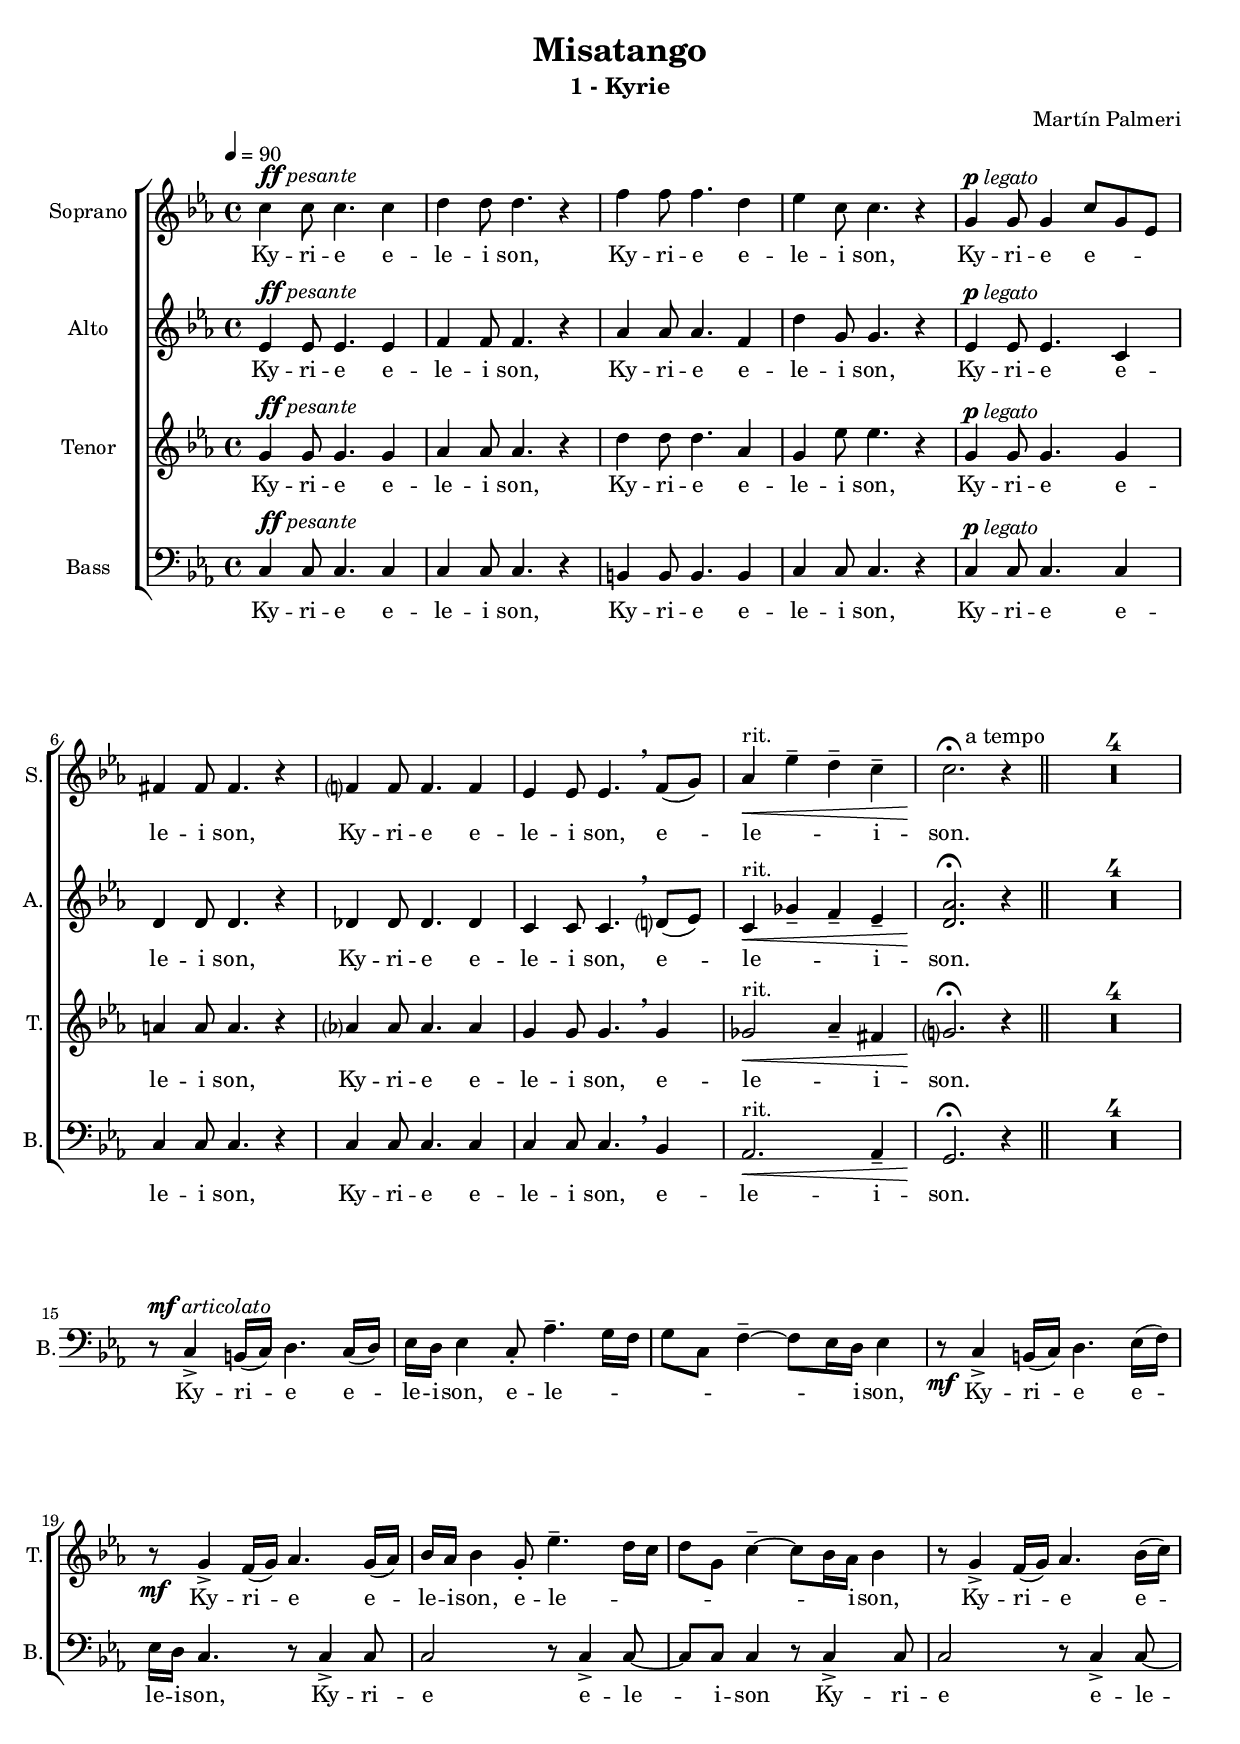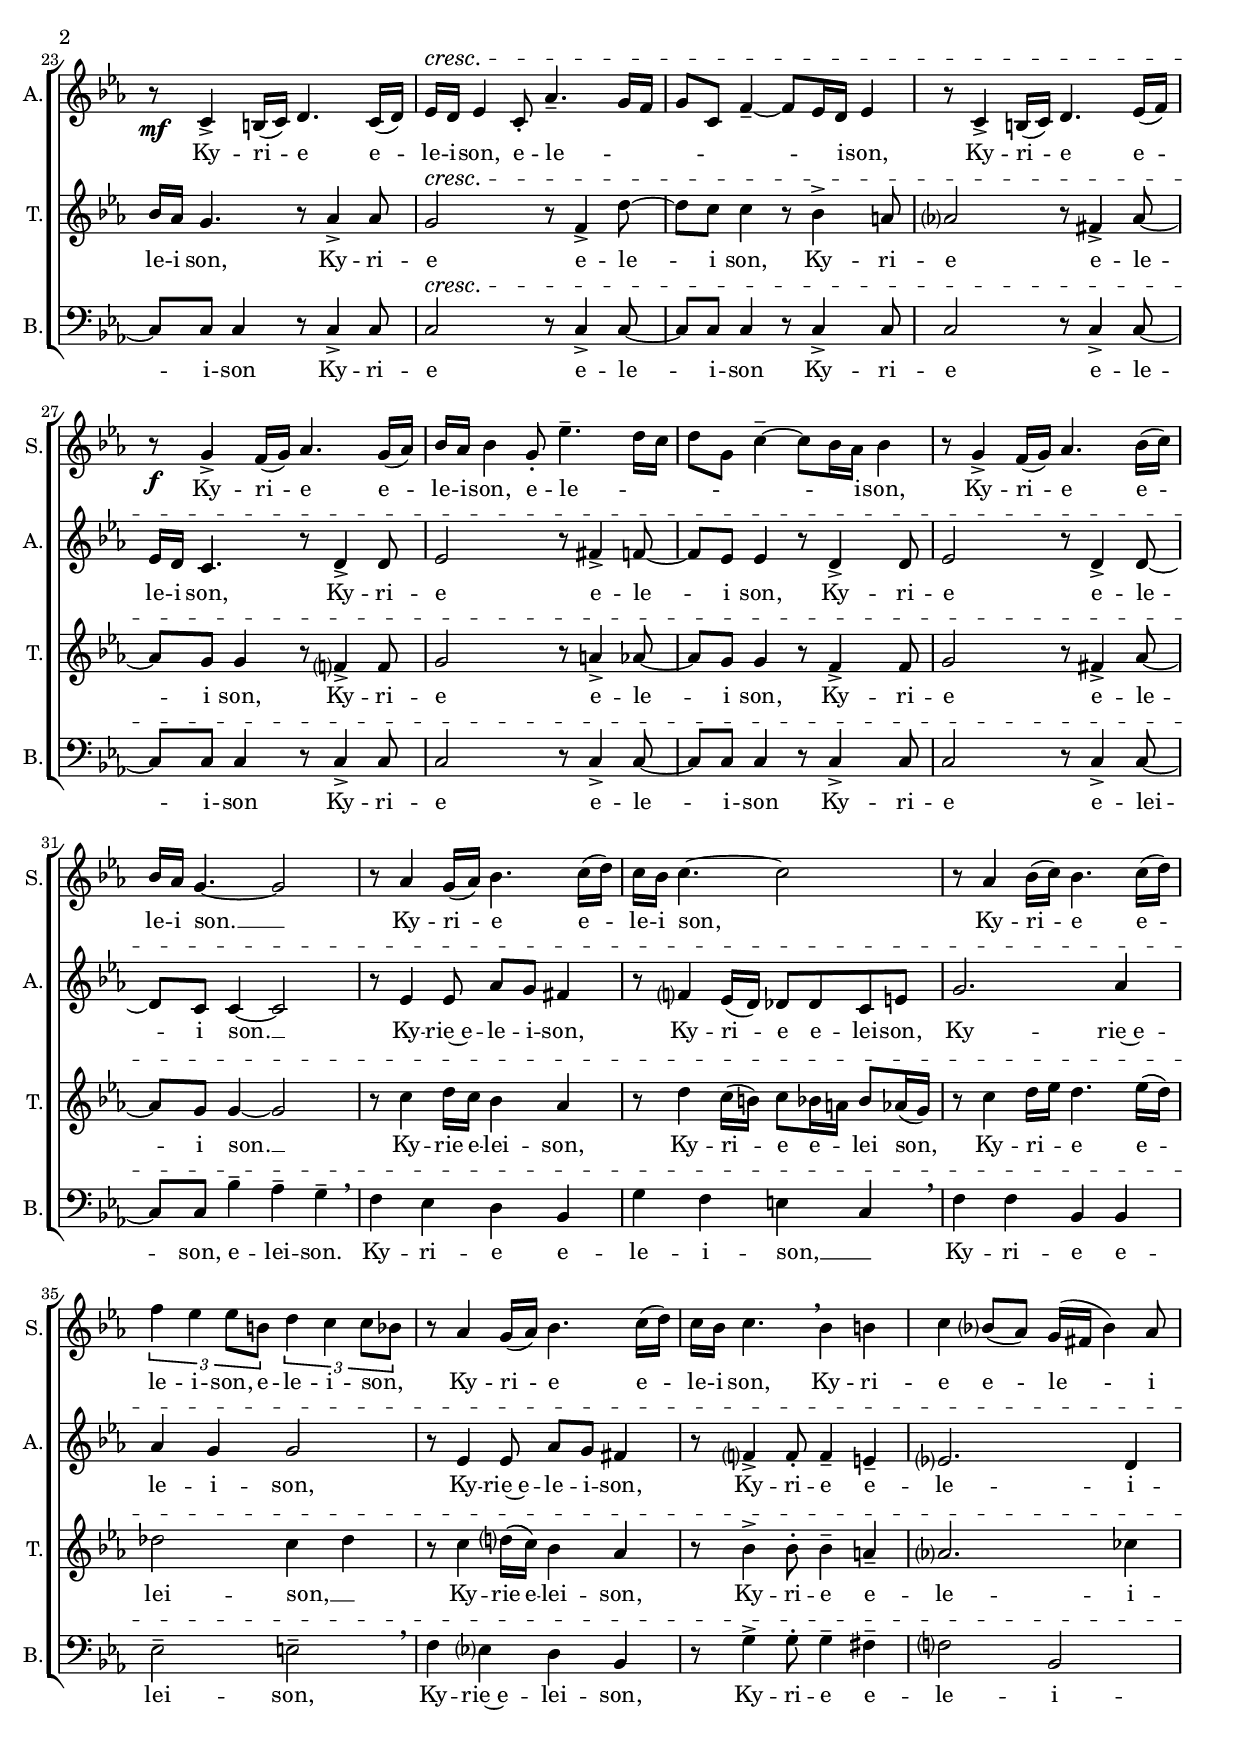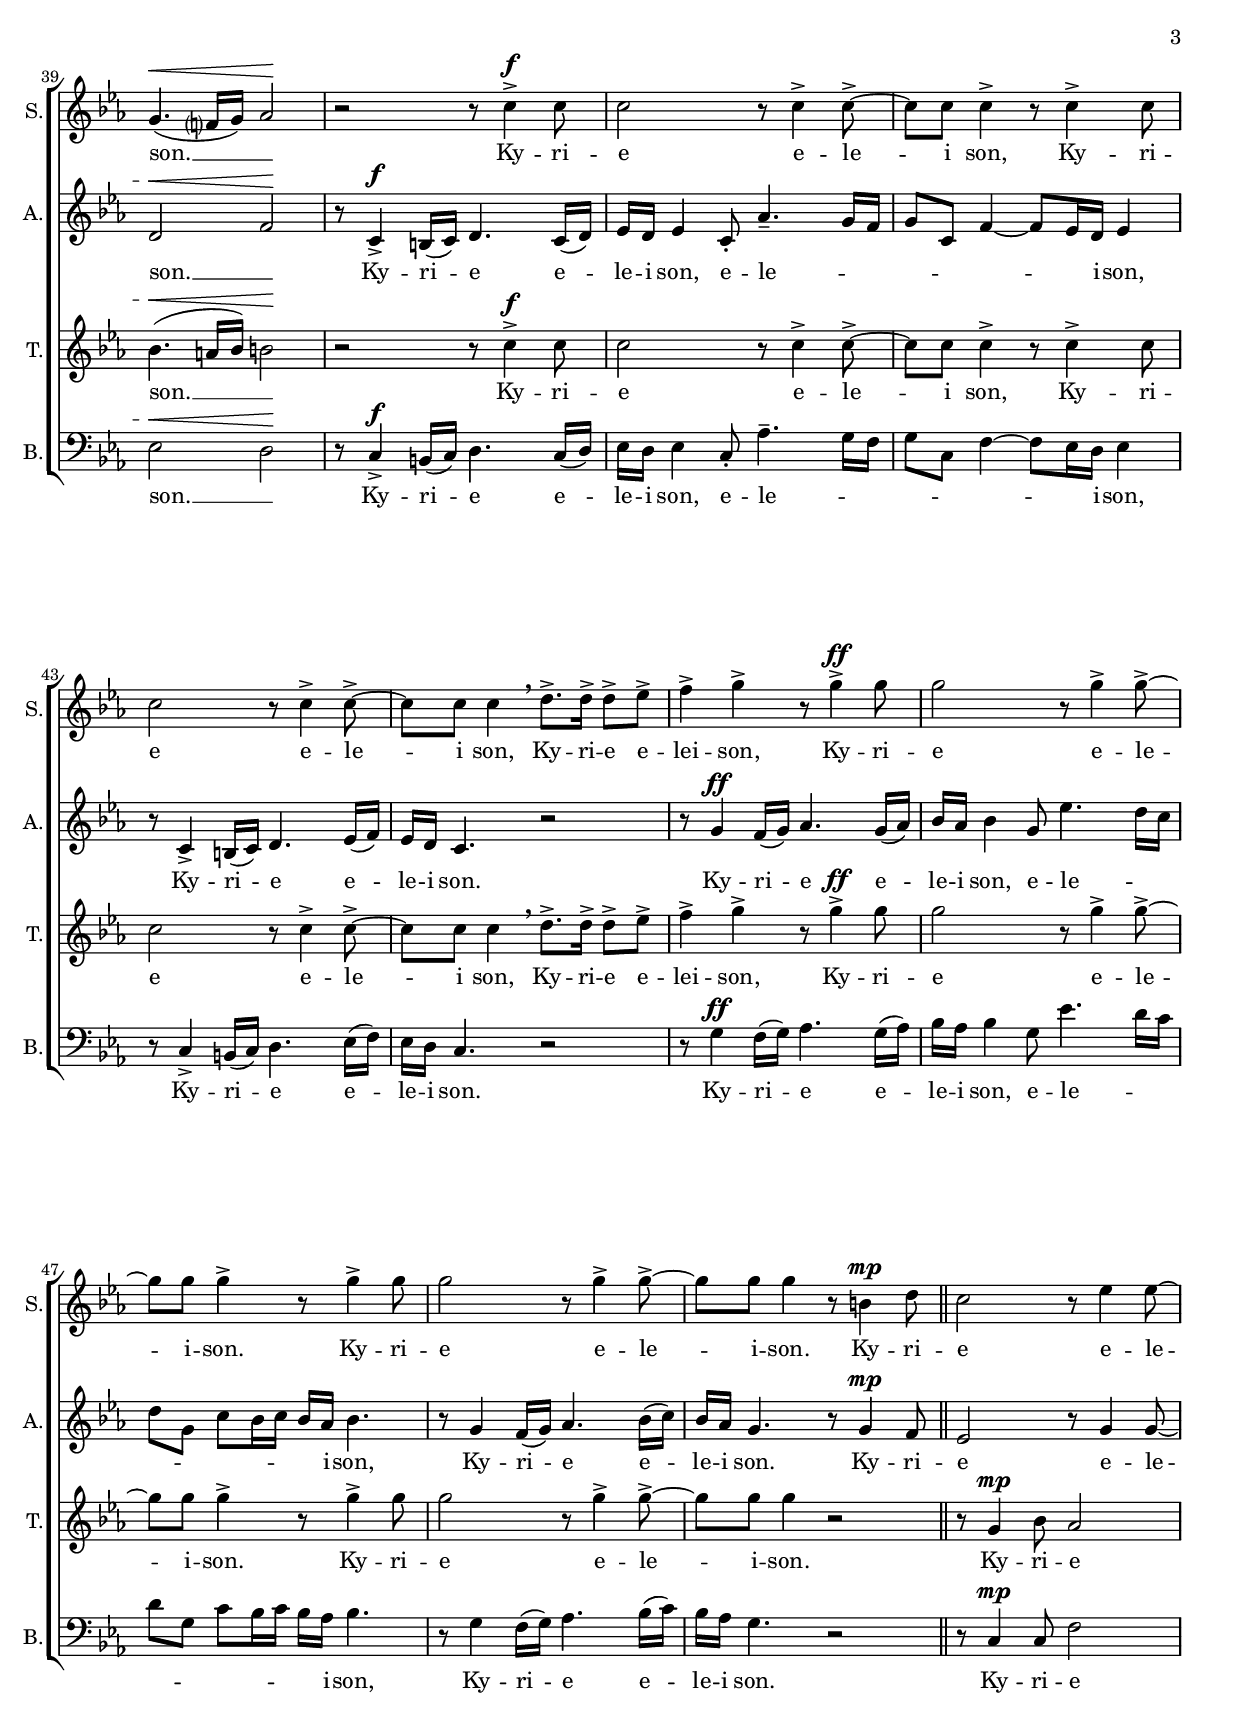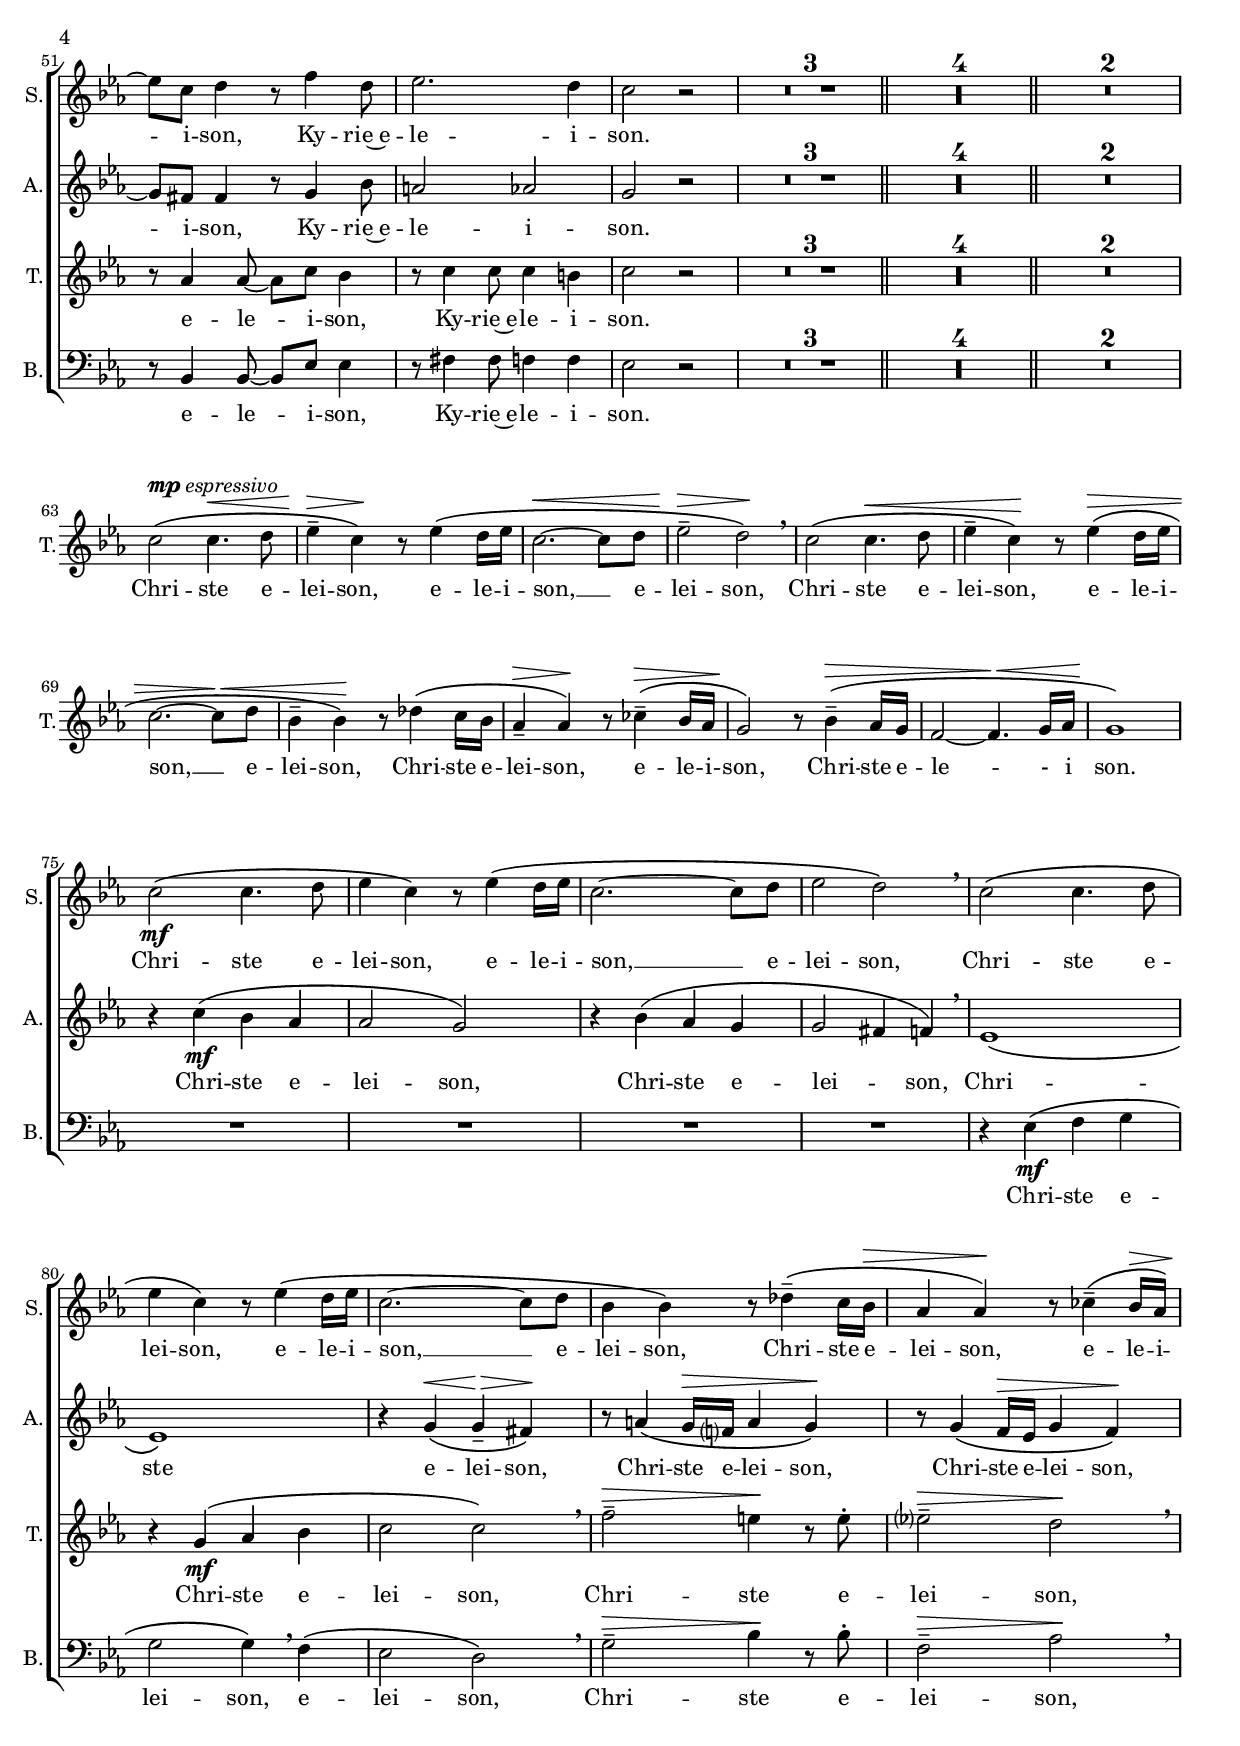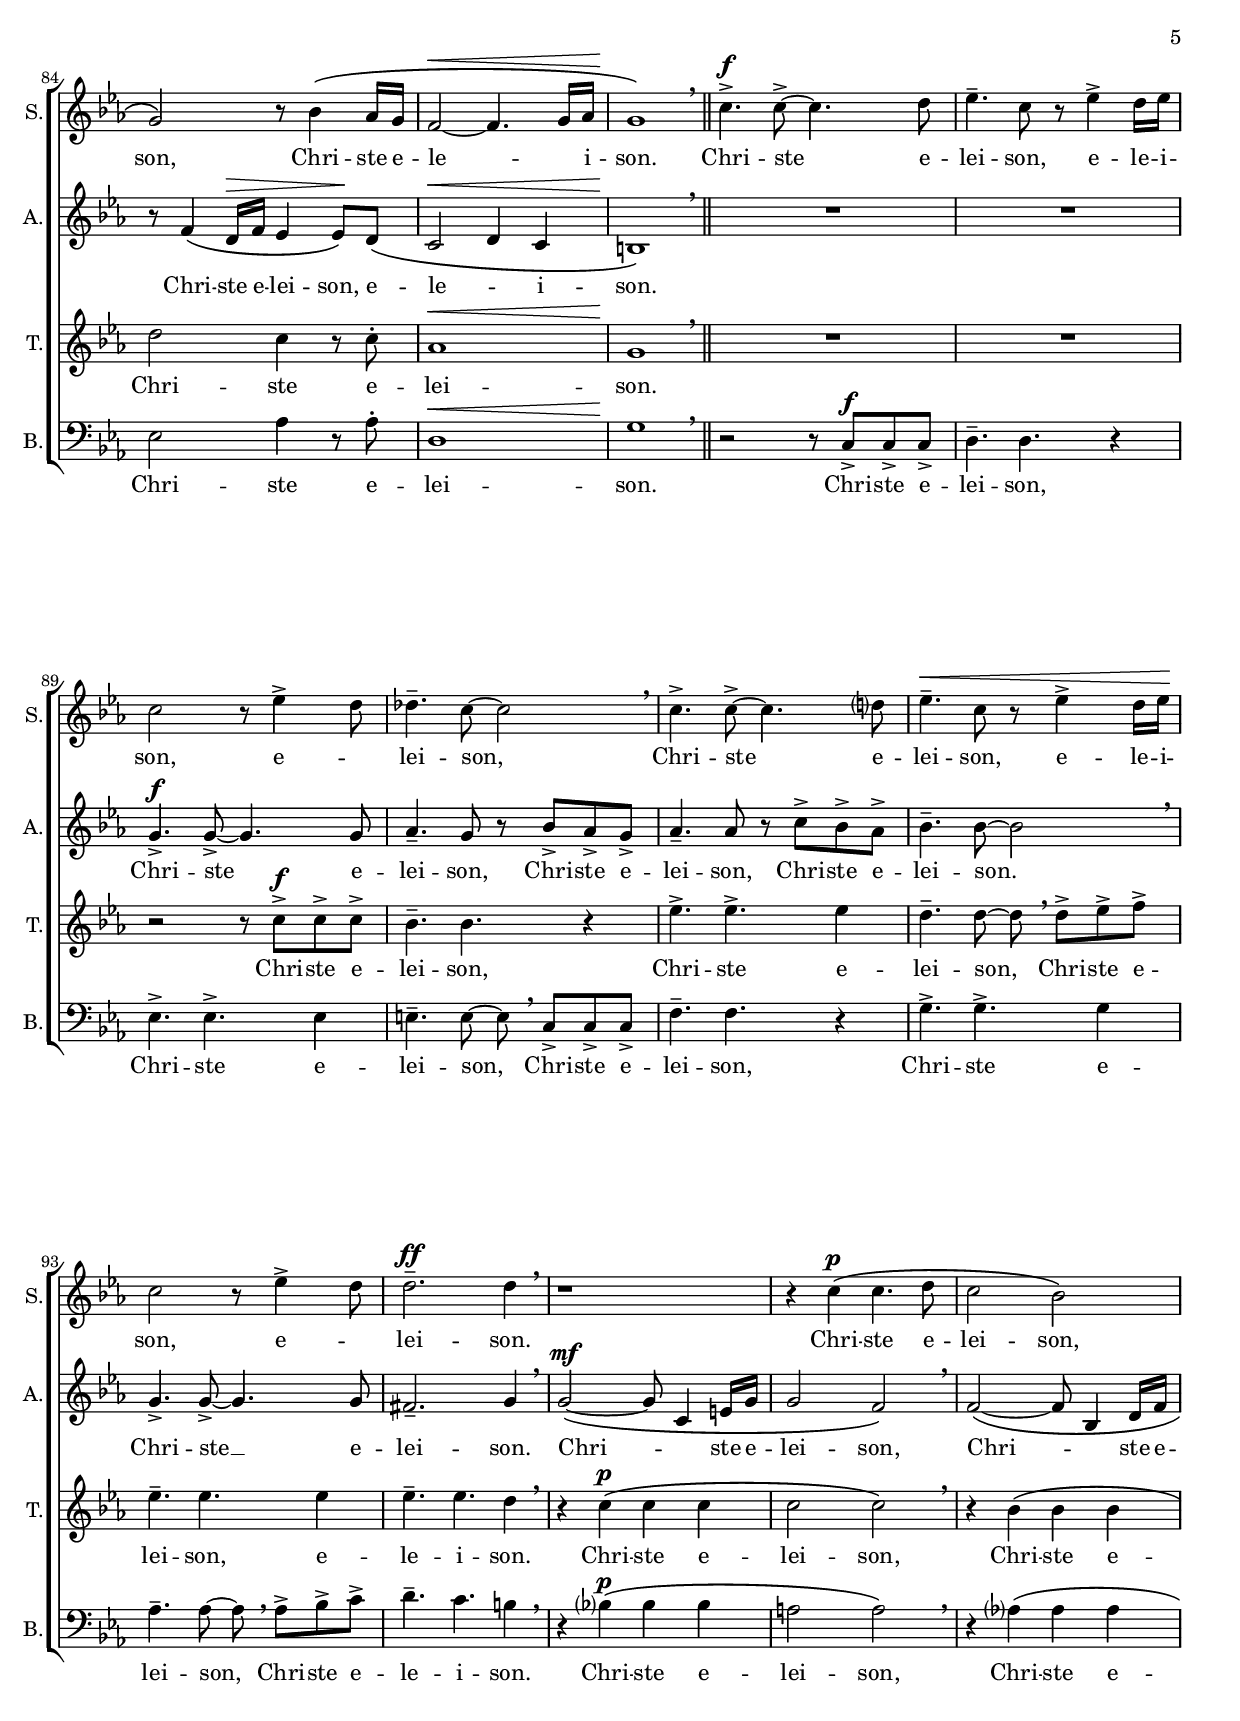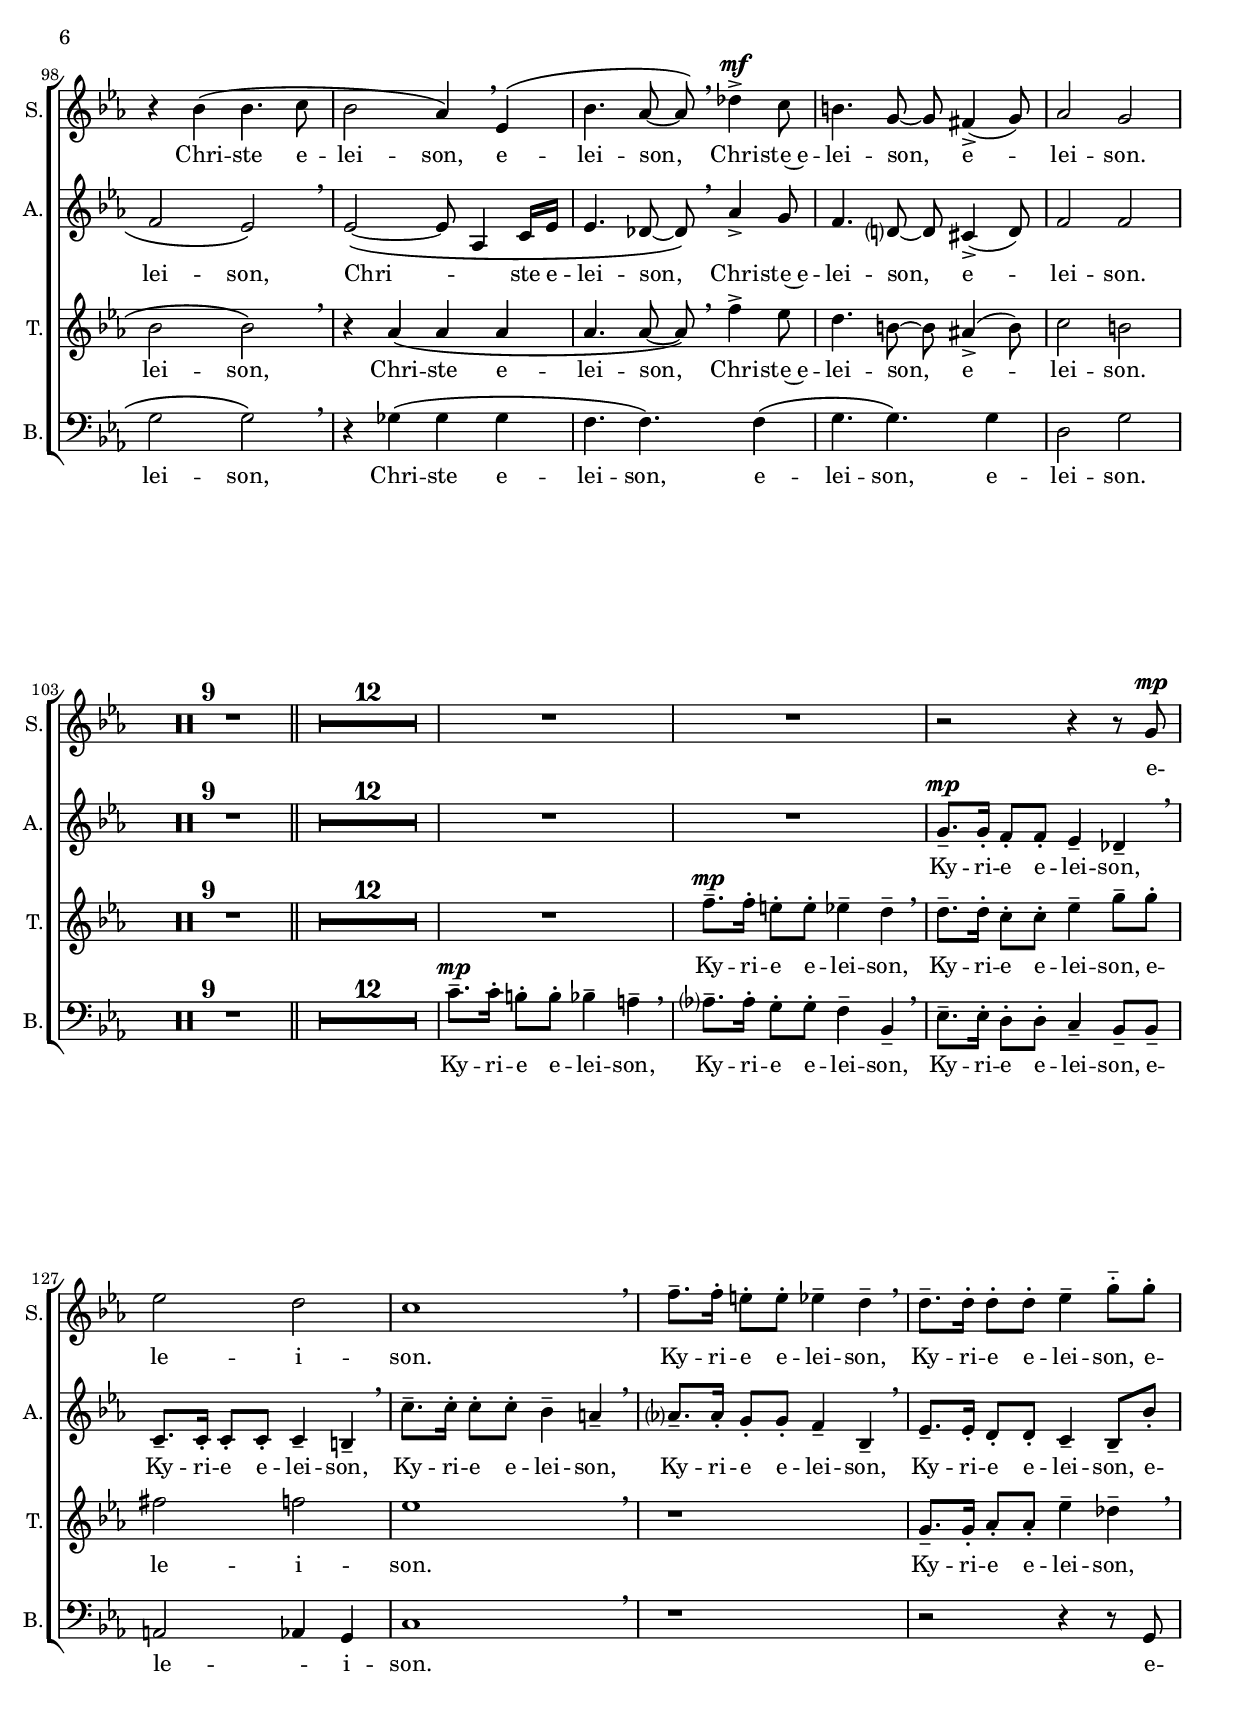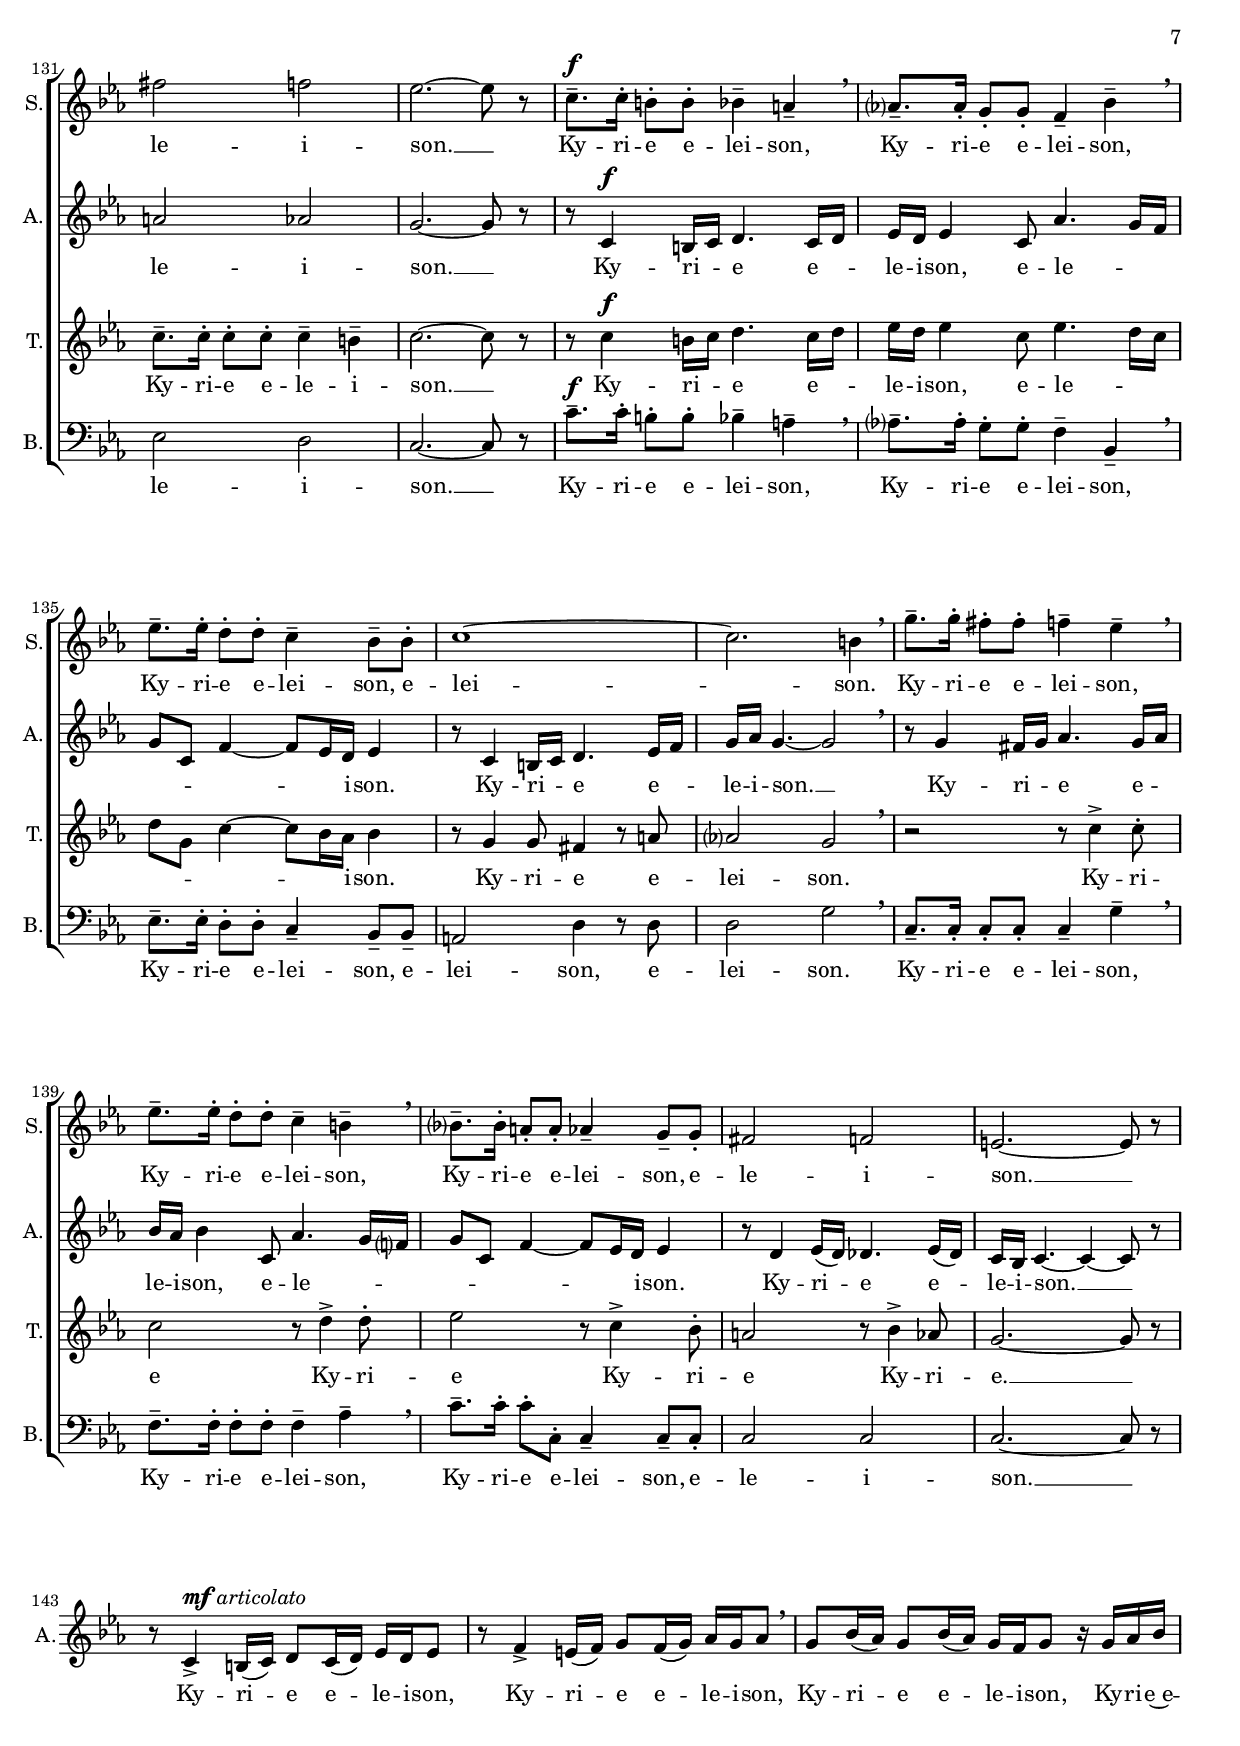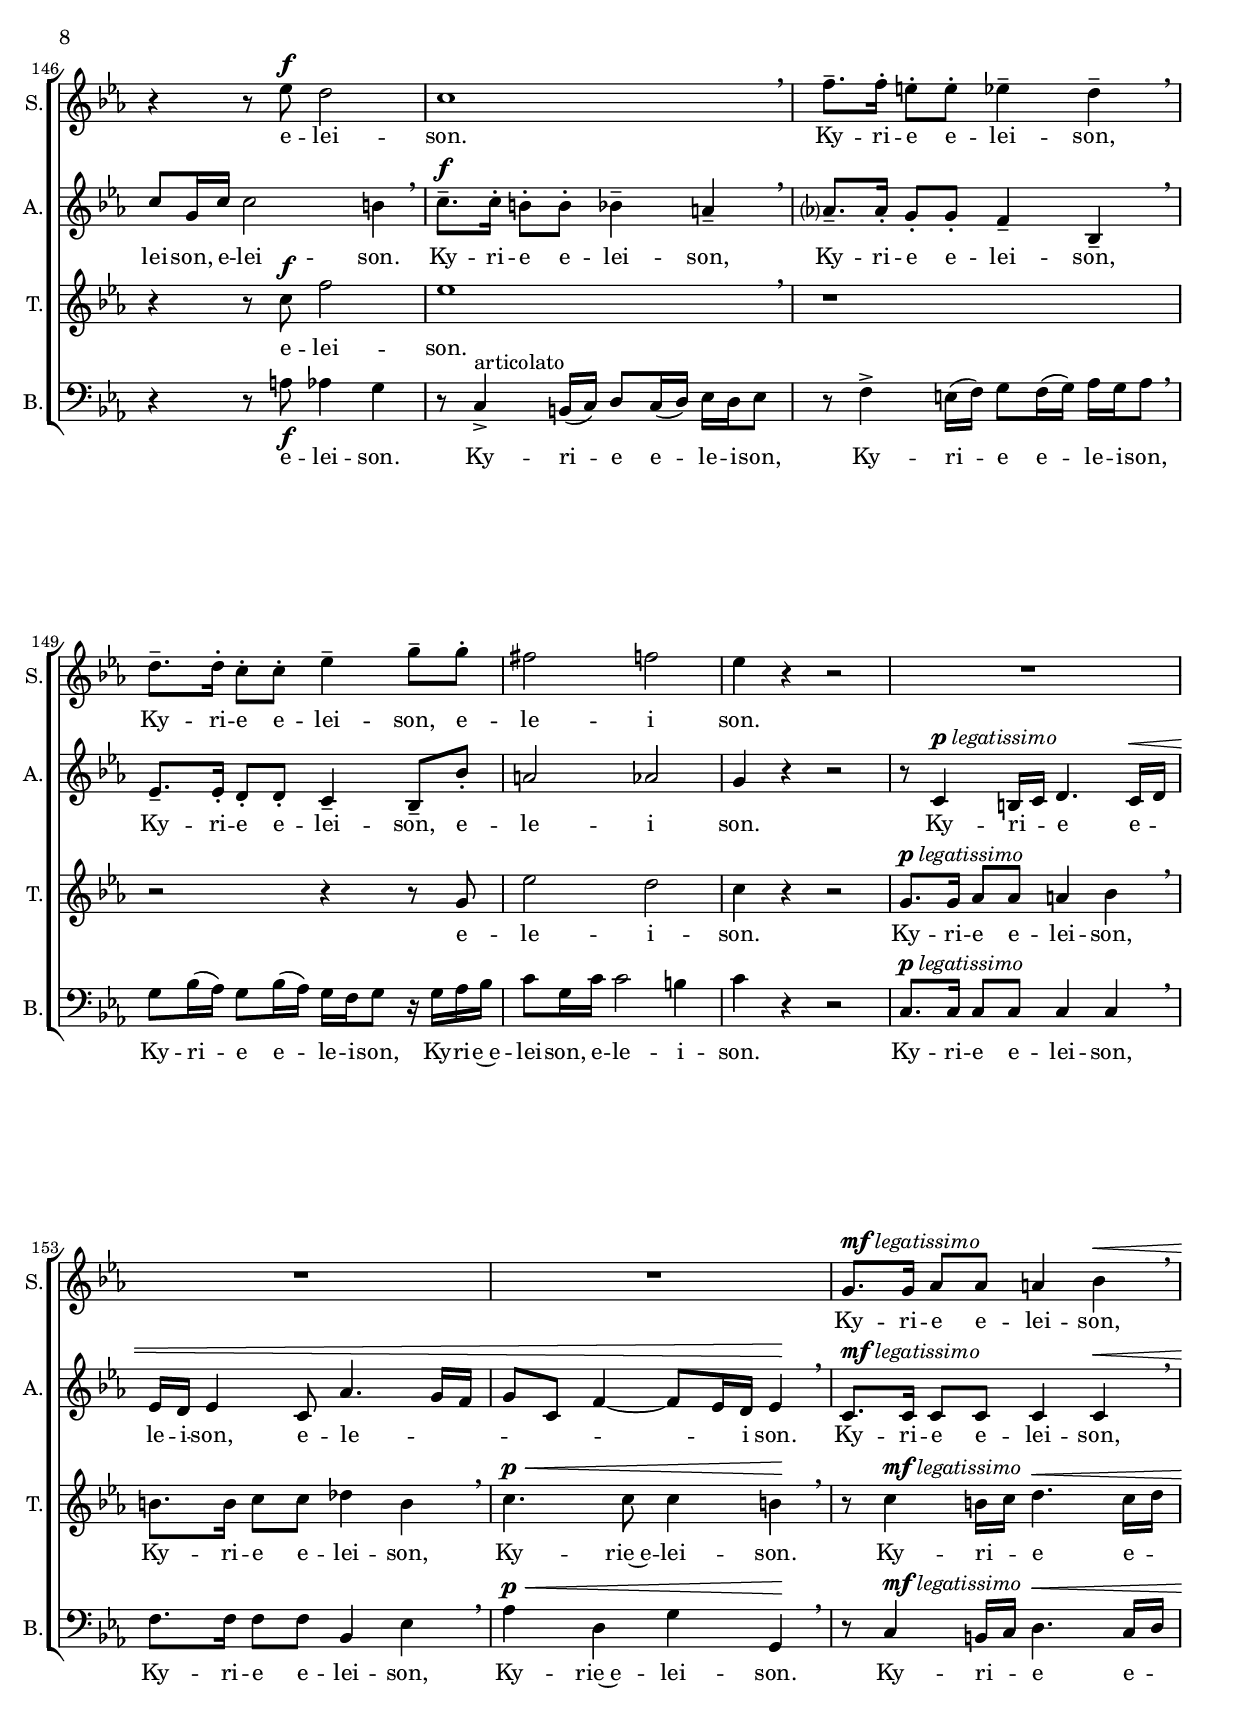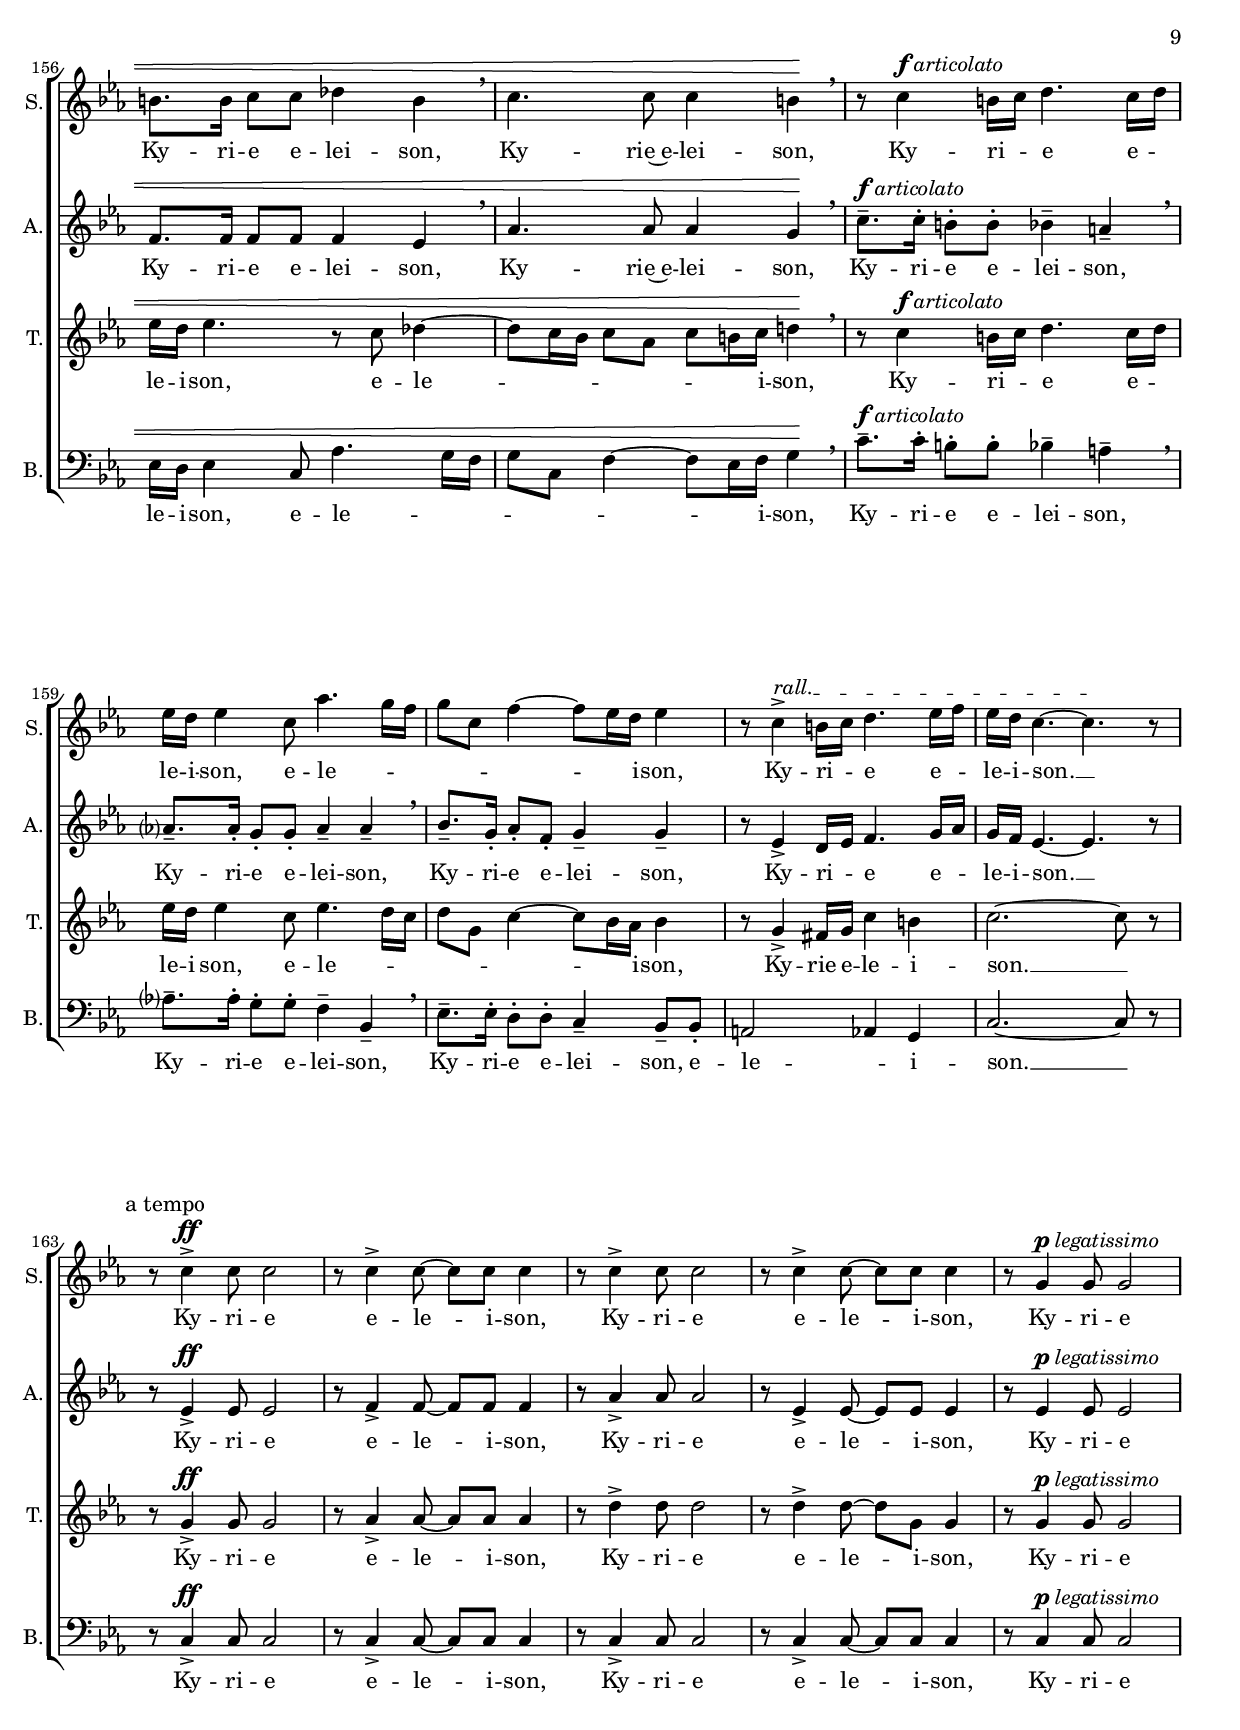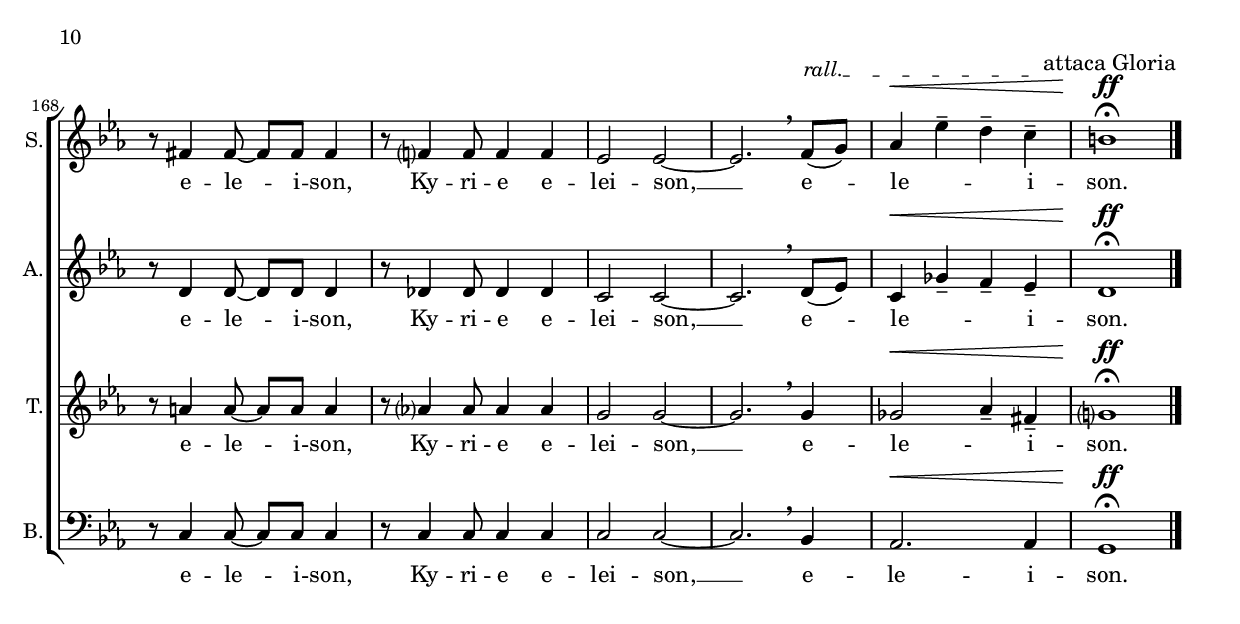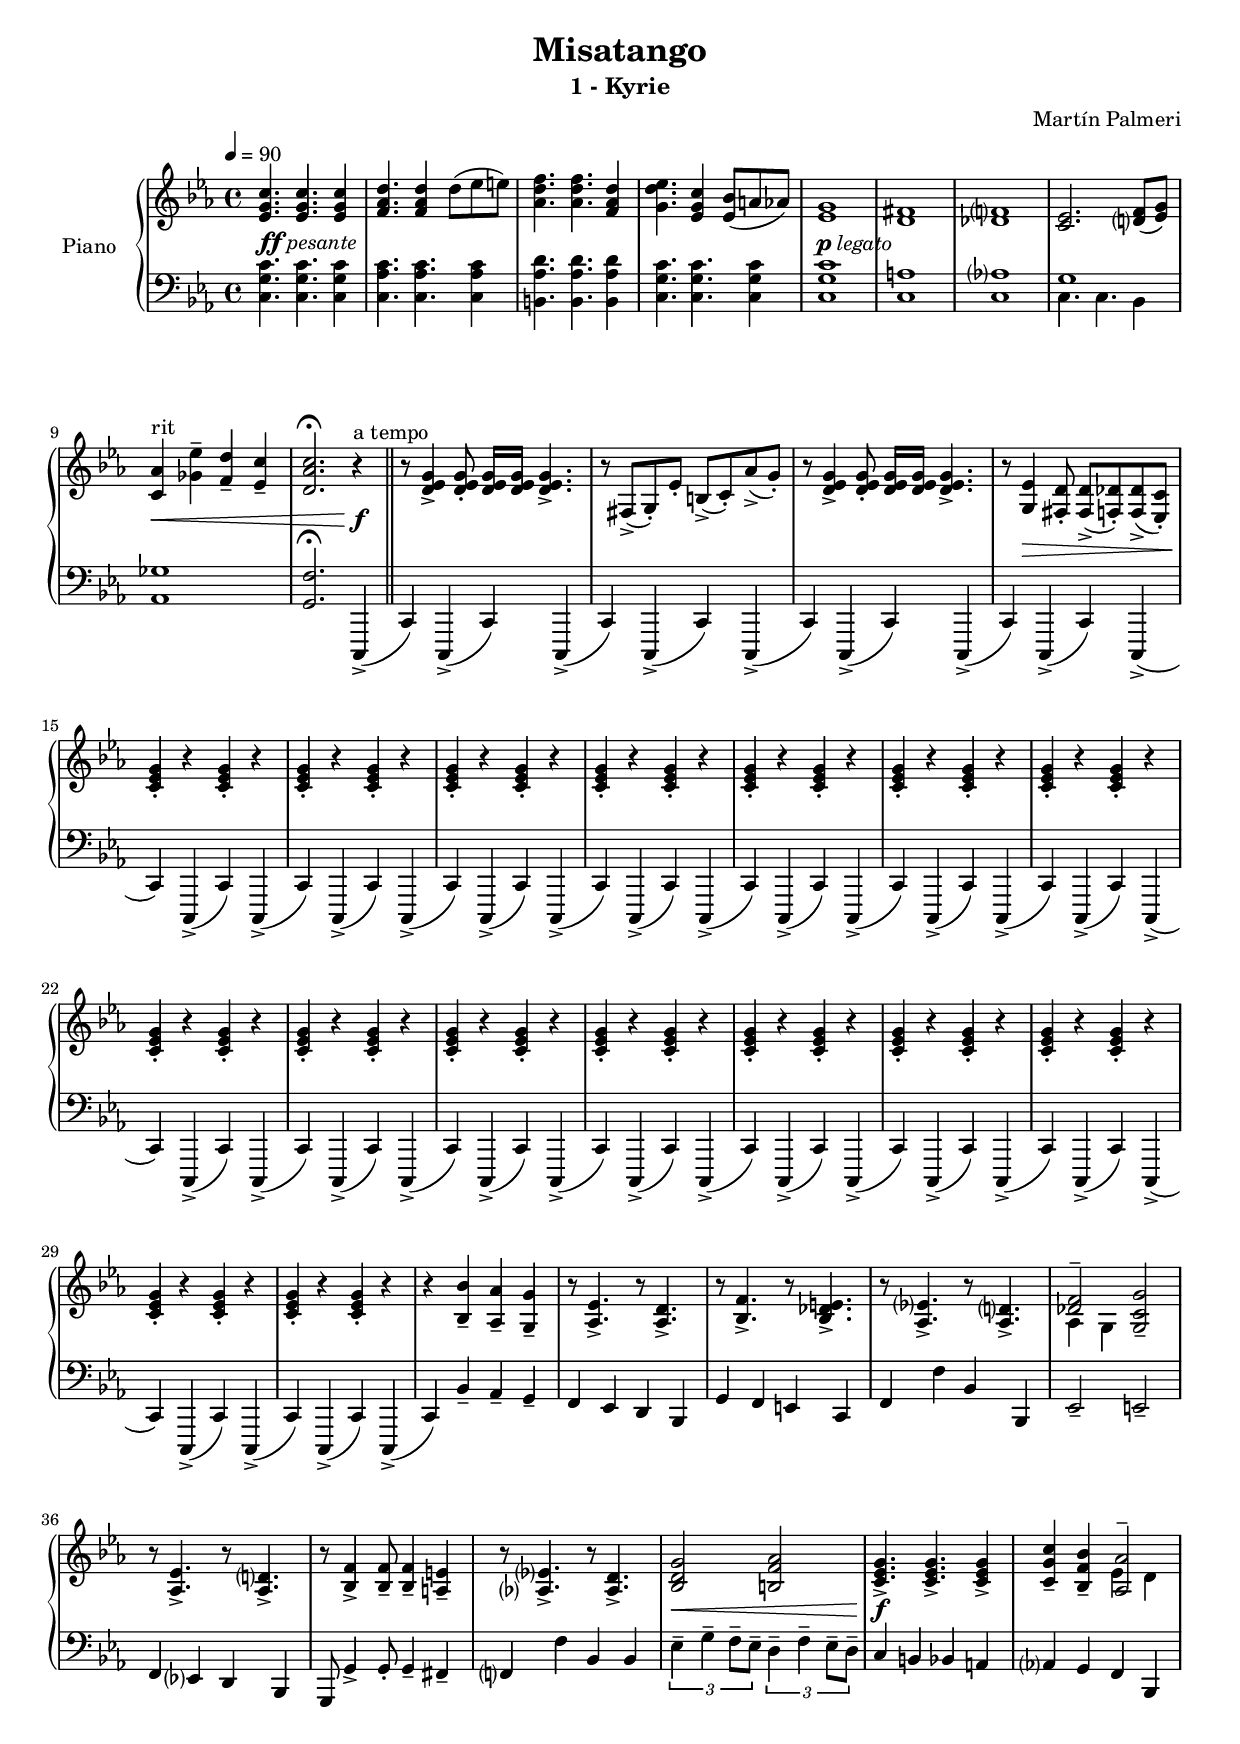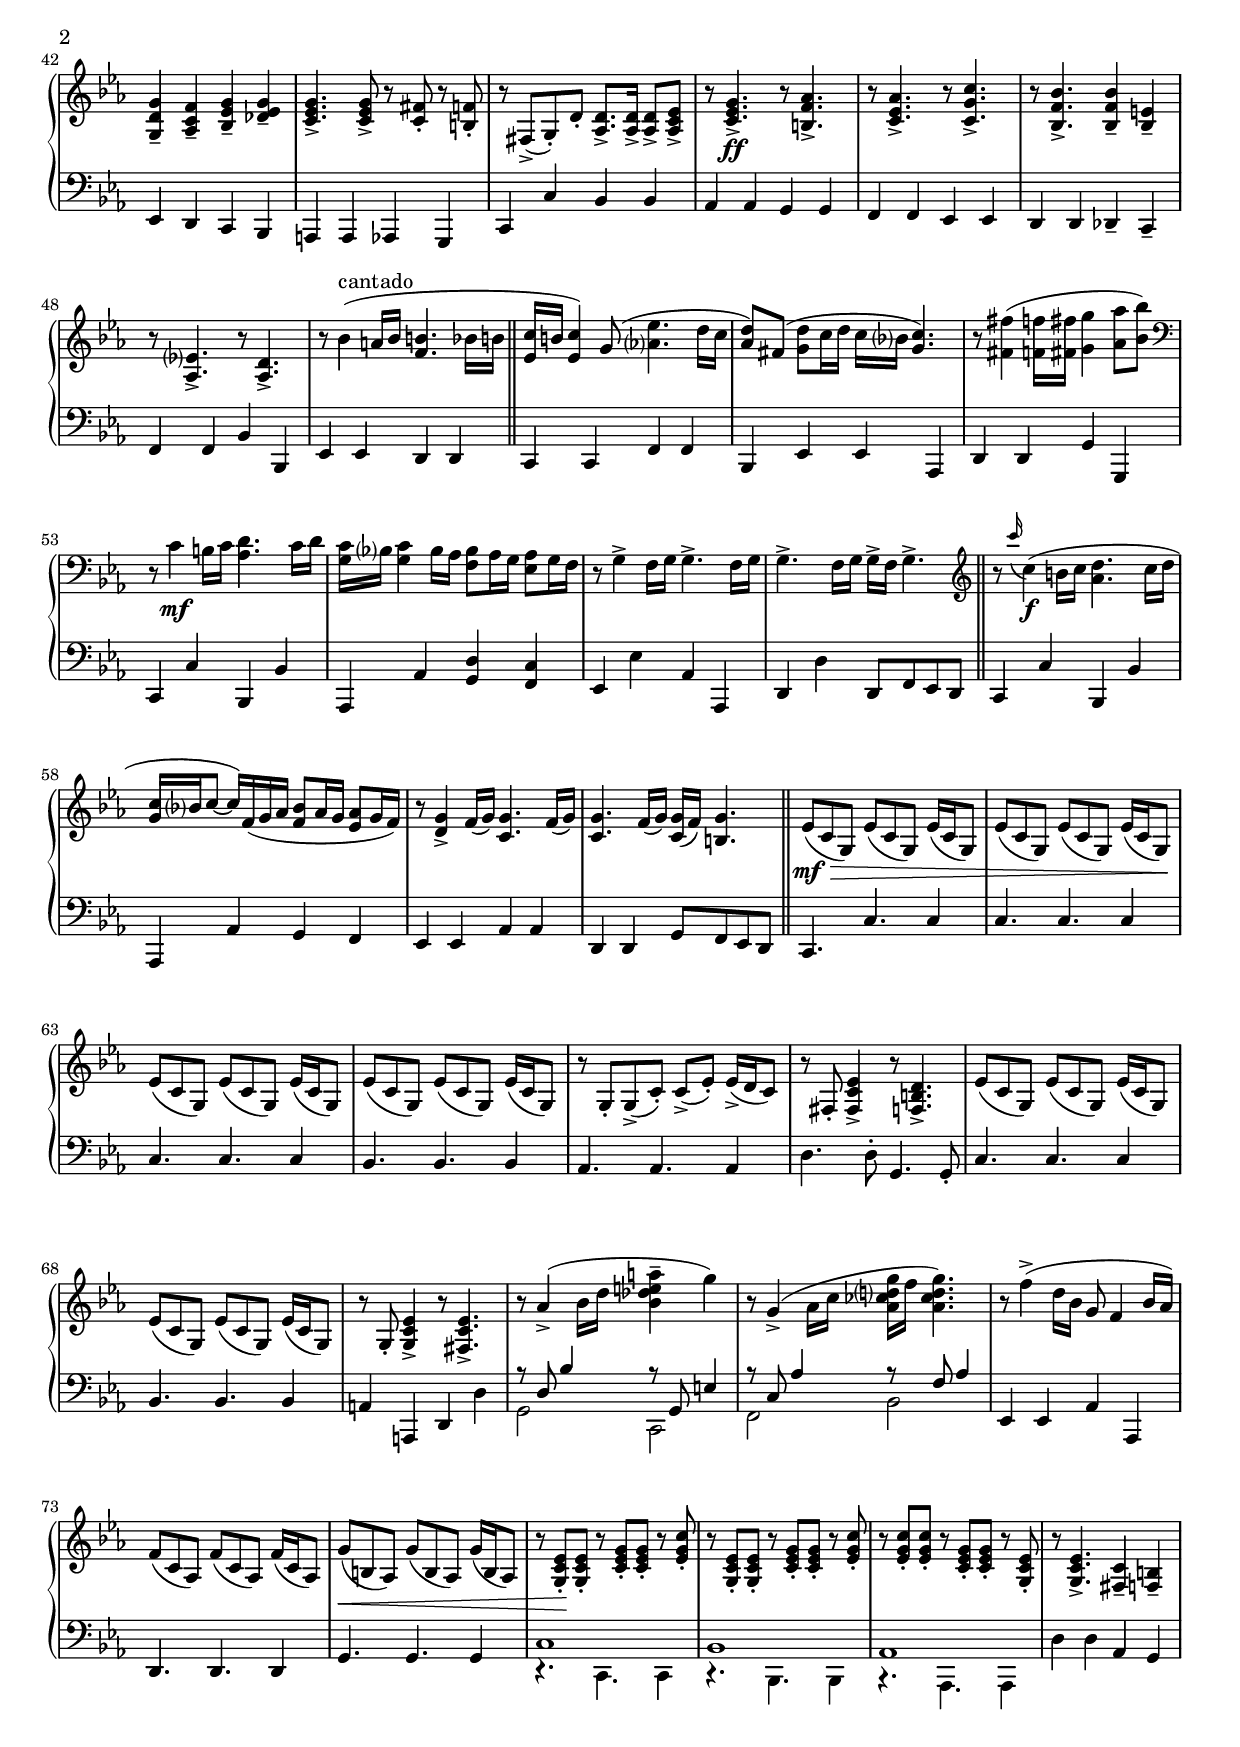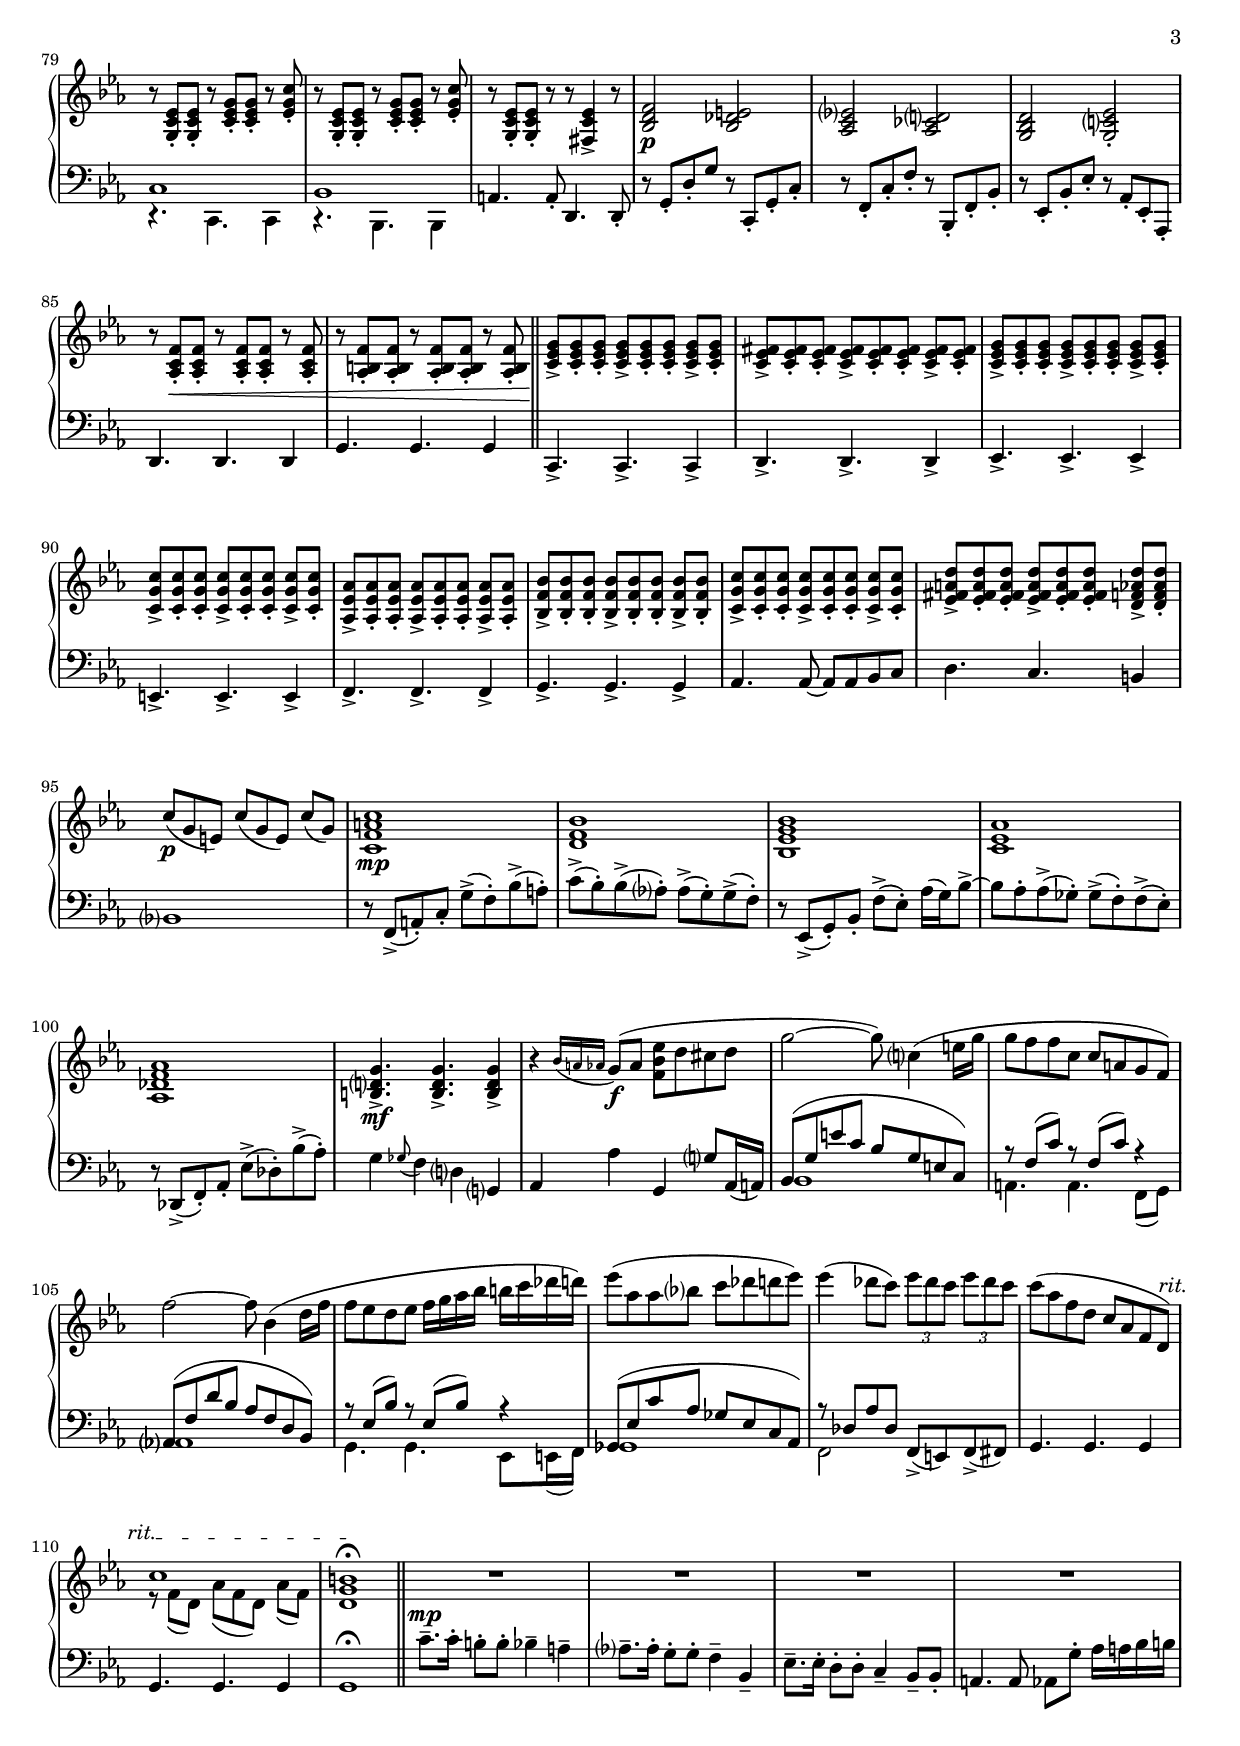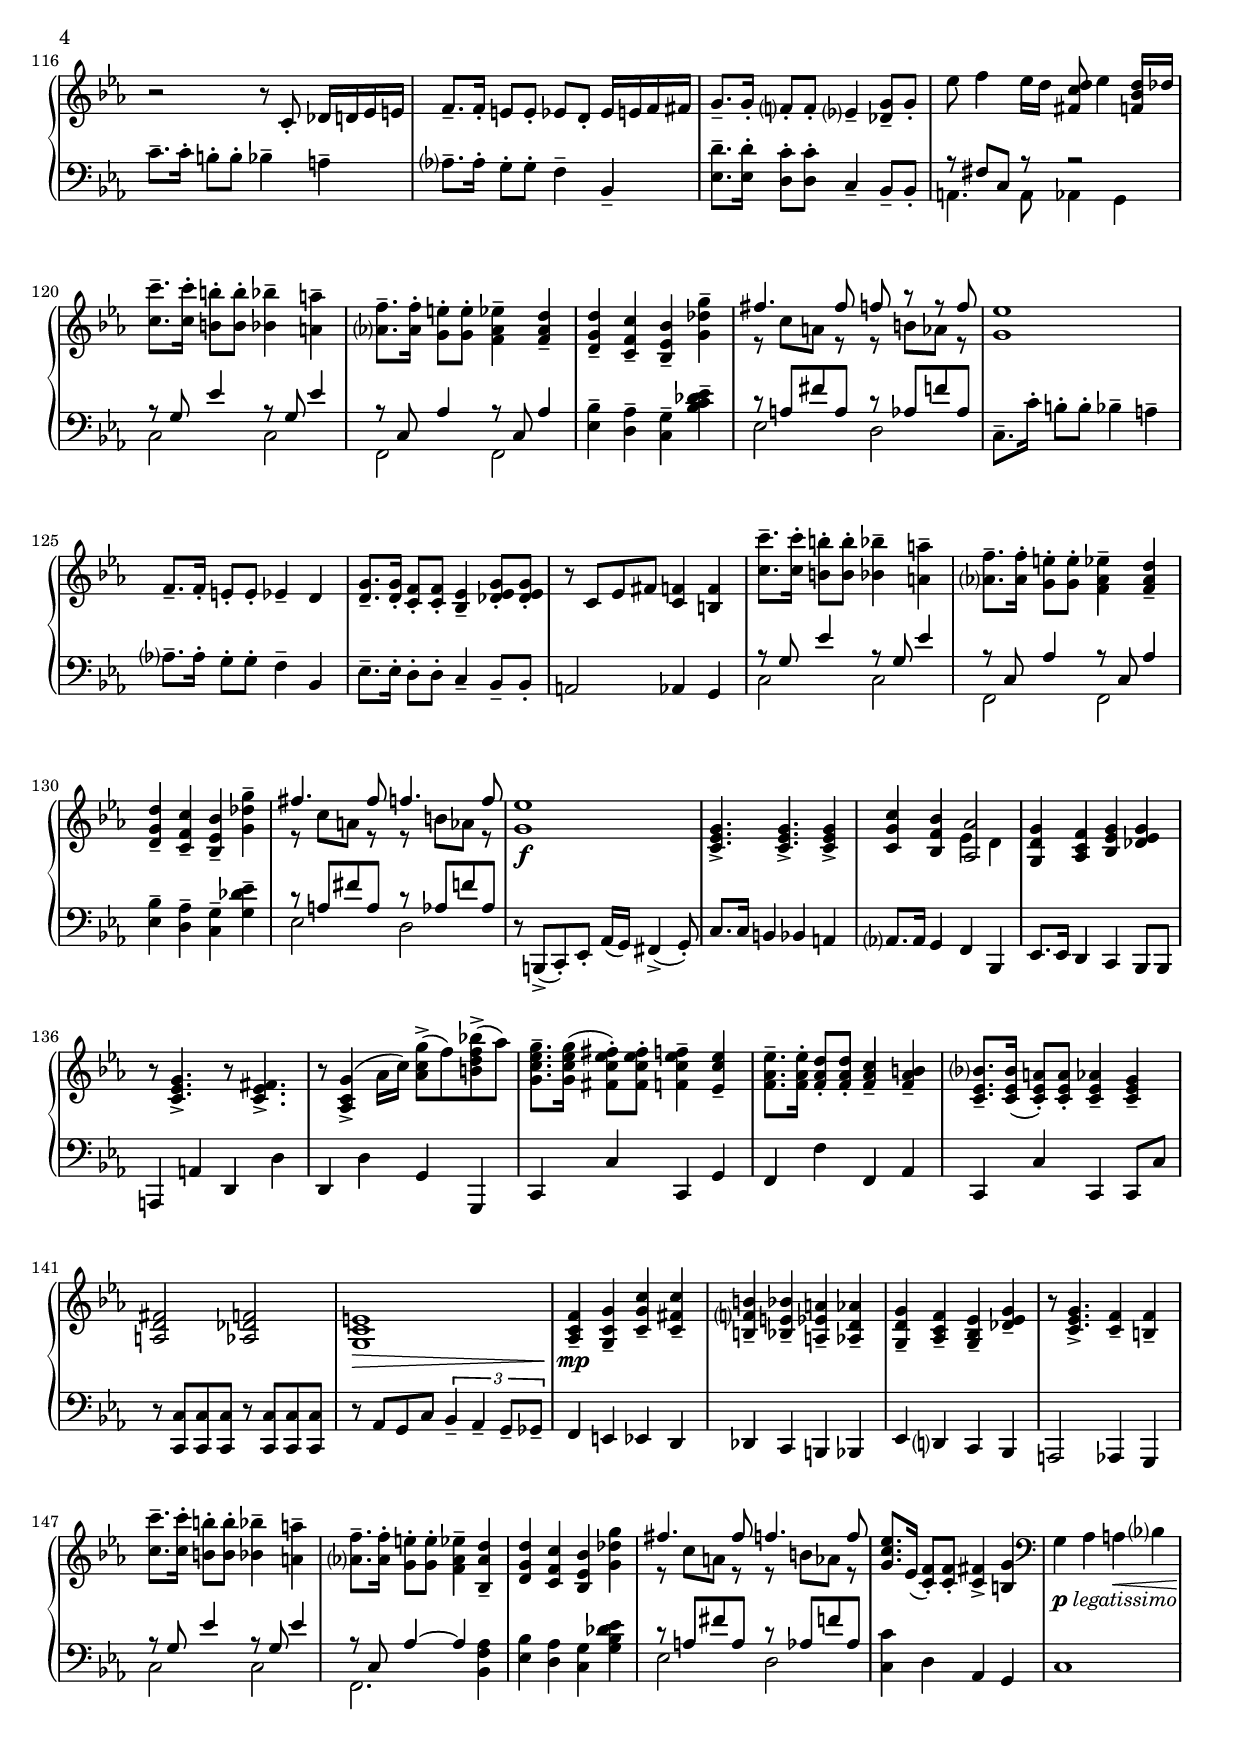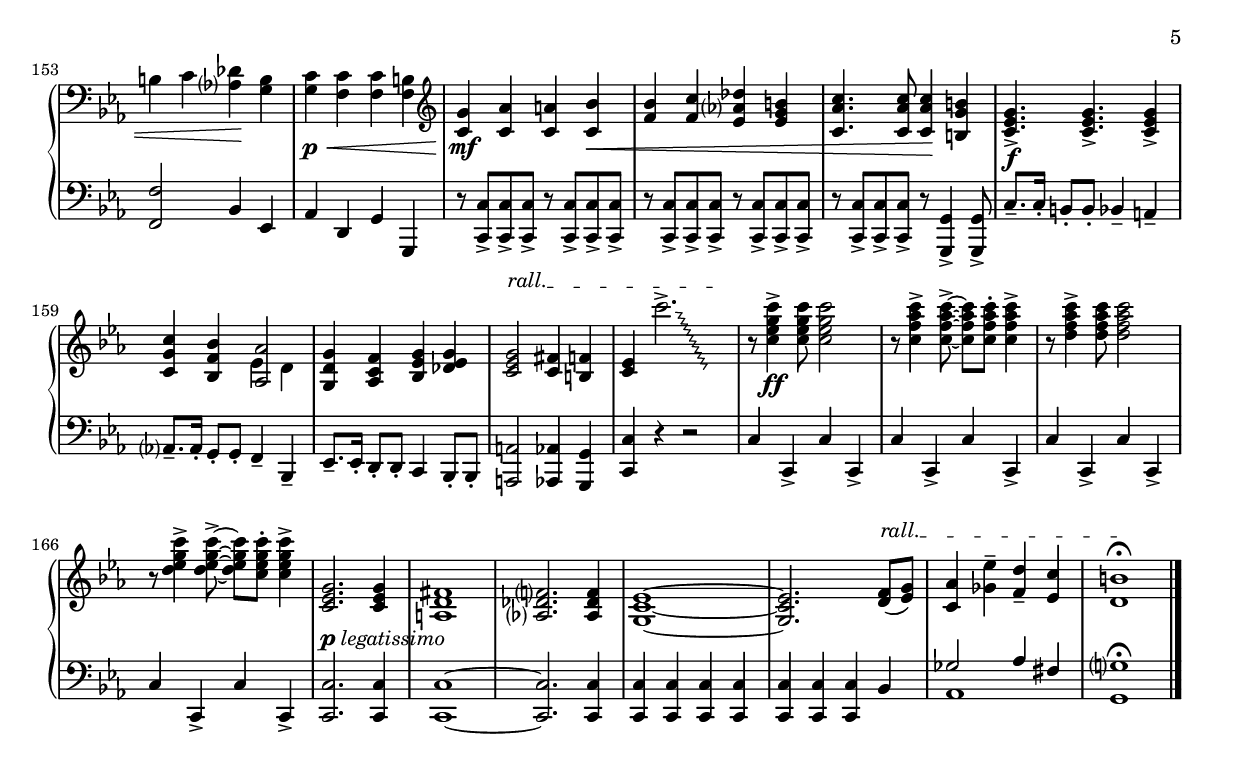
% Created on Mon Sep 20 15:23:38 CEST 2010
\version "2.22.0"

#(set-default-paper-size "a4")

% \paper { indent = 0\cm}

\header {
  title = "Misatango"
  subtitle = "1 - Kyrie"
  composer = "Martín Palmeri"
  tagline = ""

}

conductor_size = 18
individual_size = 20

\include "utils/macros.ly"


armure = {
\accidentalStyle modern-cautionary
\compressEmptyMeasures
\time 4/4
\tempo 4 = 90
\key c \minor
}


sop_music = {
  c'4^\ffp 8 4. 4 d4 8 4. r4
  f4 8 4. d4 es c8 4. r4
  g4^\pl 8 4 c8 g es fis4 8 4. r4
  f4 8 4. 4 es4 8 4. \breathe
  f8( g) aes4^"rit."\< es'-- d-- c-- c2.\!\fermata r4 \textEndMark "a tempo" \bar "||"
  R1*16 \break
  r8\f g4-> f16( g) aes4. g16( aes)
  bes aes bes4 g8-. es'4.-- d16 c
  d8 g, c4~-- 8 bes16 aes bes4
  r8 g4-> f16( g) aes4. bes16( c)
  bes aes g4.~ 2
  r8 aes4 g16( aes) bes4. c16( d)
  c bes c4.~ 2
  r8 aes4 bes16( c) bes4. c16( d)
  \times 2/3 {f4 es4 8 b} \times 2/3 {d4 c4 8 bes}
  r8 aes4 g16( aes) bes4. c16( d)
  c bes c4. \breathe bes4 b
  c bes8( aes) g16( fis bes4) aes8
  g4.(^\< f16 g) aes2\!
  r2 r8 c4->^\f 8 2 r8 4-> 8->~ 
  8 8 4-> r8 4-> 8 2 r8 4-> 8->~
  8 8 4 \breathe d8.-> 16-> 8-> es->
  f4-> g-> r8 4->^\ff 8
  2 r8 4-> 8->~ 8 8 4-> r8 4-> 8
  2 r8 4-> 8->~ 8 8 4 r8 b,4^\mp d8 \bar "||"
  c2 r8 es4 8~ 8 c d4 r8 f4 d8 es2. d4 c2 r2 R1*3 \bar "||"
  R1*4 \bar "||" R1*14 \break
  c2\mf\( 4. d8 es4 c\) r8 es4\( d16 es
  c2.~ 8 d es2 d\) \breathe
  c2\( 4. d8 es4 c\) r8 es4\( d16 es
  c2.~ 8 d bes4 4\) r8 des4--\( c16 bes^\>
  aes4 4\)\! r8 ces4--\( bes16^\> aes g2\)\!
  r8 bes4\( aes16 g f2~^\< 4. g16 aes g1\)\! \breathe \bar "||"
  c4.->^\f 8->~ 4. d8 es4.-- c8 r8 es4-> d16 es 
  c2 r8 es4-> d8 des4.-- c8~ 2 \breathe
  c4.-> 8->~ 4. d8 es4.--^\< c8 r8 es4-> d16 es\!
  c2 r8 es4-> d8 d2.--^\ff 4 \breathe r1
  r4 c\(^\p 4. d8 c2 bes\) r4 bes4\( 4. c8 bes2 aes4\) \breathe
  es\( bes'4. aes8~ 8\) \breathe des4->^\mf c8
  b4. g8~ 8 fis4->( g8) aes2 g R1*9 \bar "||"
  R1*14 r2 r4 r8 g^\mp es'2 d c1 \breathe
  f8.-- 16-. e8-. 8-. es4-- d-- \breathe 
  d8.-- 16-. d8-. 8-. es4-- g8-_ 8-. fis2 f es2.~ 8 r
  c8.--^\f 16-. b8-. 8-. bes4-- a-- \breathe
  aes8.-- 16-. g8-. 8-. f4-- bes-- \breathe
  es8.-- 16-. d8-. 8-. c4-- bes8-- 8-.
  c1~ 2. b4 \breathe
  g'8.-- 16-. fis8-. 8-. f4-- es-- \breathe
  es8.-- 16-. d8-. 8-. c4-- b-- \breathe
  bes8.-- 16-. a8-. 8-. aes4-- g8-- 8-. fis2 f e2.~ 8 r
  R1*3 r4 r8 es'^\f d2 c1 \breathe f8.-- 16-. e8-. 8-. es4-- d-- \breathe
  d8.-- 16-. c8-. 8-. es4-- g8-- 8-. fis2 f es4 r r2
  R1*3
  g,8.^\mfll 16 aes8 8 a4 bes^\< \breathe
  b8. 16 c8 8 des4 b \breathe
  c4. 8 4 b\! \breathe
  r8 c4^\fa\! b16 c d4. c16 d es d es4 c8 aes'4. g16 f
  g8 c, f4~ 8 es16 d es4
  r8\override TextSpanner.bound-details.left.text = "rall."
  c4->\startTextSpan b16 c d4. es16 f es d c4.~ 4.\stopTextSpan r8
  \textMark "a tempo" 
  r8 c4->^\ff 8 2 r8 4-> 8~ 8 8 4 
  r8 4-> 8 2 r8 4-> 8~ 8 8 4
  r8 g4^\pll 8 2 r8 fis4 8~ 8 8 4 r8 f4 8 4 4 es2 2~ 2. \breathe
  f8\startTextSpan( g) aes4^\< es'-- d-- c--\stopTextSpan b1^\ff\fermata\textEndMark "attaca Gloria"
  \fine
}	


sop_lyrics = \lyricmode {
  Ky -- ri -- e e -- le -- i son,
  Ky -- ri -- e e -- le -- i son,
  Ky -- ri -- e e _ -- _ le -- i son,
  Ky -- ri -- e e -- le -- i son,
  e -- le _ -- _ i -- son.
  
  Ky -- ri -- e e --
  le -- i -- son,
  e -- le _ _ -- _ _ _ _ i -- son,
  Ky -- ri -- e e -- le -- i son. __
  Ky -- ri -- e e -- le -- i son,
  Ky -- ri -- e e -- le -- i -- son, e -- le -- i -- son, _

  Ky -- ri -- e e -- le -- i son,
  Ky -- ri -- e e -- le -- i son. __ _
  
  Ky -- ri -- e e -- le -- i son,
  Ky -- ri -- e e -- le -- i son,
  
  Ky -- ri -- e e -- lei -- son,
  Ky -- ri -- e e -- le -- i -- son.
  Ky -- ri -- e e -- le -- i -- son.
  
  Ky -- ri -- e e -- le -- i -- son,
  Ky -- rie~e -- le -- i -- son.
  
  Chri -- ste e -- lei -- son, e -- le -- i -- son, __
  e -- lei -- son, 
  Chri -- ste e -- lei -- son, e -- le -- i -- son, __ 
  e -- lei -- son,
  Chri -- ste e -- lei -- son, e -- le -- i -- son, 
  Chri -- ste e -- le -- _ i -- son.
  Chri -- ste e -- lei -- son, e -- le -- i -- son, e -- _ lei -- son,
  Chri -- ste e -- lei -- son, e -- le -- i -- son, e -- _ lei -- son.
  
  Chri -- ste e -- lei -- son, 
  Chri -- ste e -- lei -- son, e -- lei -- son,
  Chri -- ste~e -- lei -- son, e -- lei -- son.
  
  e -- le -- i -- son.
  Ky -- ri -- e e -- lei -- son, Ky -- ri -- e e -- lei -- son, e -- le -- i -- son. __
  Ky -- ri -- e e -- lei -- son, Ky -- ri -- e e -- lei -- son,
  Ky -- ri -- e e -- lei -- son, e -- lei -- son.
  
  Ky -- ri -- e e -- lei -- son, Ky -- ri -- e e -- lei -- son, Ky -- ri -- e e -- lei -- son, e -- le -- i -- son. __
  
  e -- lei -- son.
  Ky -- ri -- e e -- lei -- son,
  Ky -- ri -- e e -- lei -- son, e -- le -- i son.
  
  Ky -- ri -- e e -- lei -- son,
  Ky -- ri -- e e -- lei -- son,
  Ky -- rie~e -- lei -- son,
  Ky -- ri -- _  e e -- _ le -- i -- son,
  e -- le -- _ _ _ _ _ _ i -- son,
  Ky -- ri -- _ e e -- _ le -- i -- son. __
  
  Ky -- ri -- e e -- le -- i -- son,
  Ky -- ri -- e e -- le -- i -- son,
  Ky -- ri -- e e -- le -- i -- son,
  Ky -- ri -- e e -- lei -- son, __
  e -- le -- _ _ i -- son.
}


sop = \new Staff \with {instrumentName="Soprano"
  shortInstrumentName ="S."} <<
  \soprano_style
  \armure
  \relative c' {\sop_music}
  \addlyrics {\sop_lyrics}
>>


alt_music = {
  es4^\ffp 8 4. 4 f4 8 4. r4
  aes4 8 4. f4 d' g,8 4. r4
  es4^\pl 8 4. c4 d4 8 4. r4
  des4 8 4. 4 c4 8 4. \breathe
  d8( es) c4^"rit."\< ges'-- f-- es-- <d aes'>2.\!\fermata r4 \bar "||"
  R1*12 \break
  r8\mf c4-> b16( c) d4. c16( d)
  es^\cresc d es4 c8-. aes'4.-- g16 f
  g8 c, f4--~ 8 es16 d es4
  r8 c4-> b16( c) d4. es16( f)
  es d c4. r8 d4-> 8
  es2 r8 fis4-> f8~ 8 es8 4 r8 d4-> 8
  es2 r8 d4-> 8~ 8 c8 4~ 2
  r8 es4 8 aes g fis4
  r8 f4 es16( d) des8 8 c e
  g2. aes4 4 g4 2
  r8 es4 8 aes g fis4
  r8 f4-> 8-. 4-- e--
  es2. d4 2^\< f\!
  r8 c4->^\f b16( c) d4. c16( d)
  es d es4 c8-. aes'4.-- g16 f
  g8 c, f4~ 8 es16 d es4
  r8 c4-> b16( c) d4. es16( f)
  es d c4. r2
  r8 g'4^\ff f16( g) aes4. g16( aes)
  bes aes bes4 g8 es'4. d16 c
  d8 g, c bes16 c bes aes bes4.
  r8 g4 f16( g) aes4. bes16( c)
  bes aes g4. r8 g4^\mp f8 \bar "||"
  es2 r8 g4 8~ 8 fis8 4 r8 g4 bes8
  a2 aes g r R1*3 \bar "||"
  R1*4 \bar "||" R1*14
  r4 c\mf\( bes aes4 2 g\)
  r4 bes\( aes g4 2 fis4 f\) \breathe es1\( 1\)
  r4 g4\(^\< 4--^\> fis\)\! r8 a4\( g16^\> f a4 g\)\!
  r8 g4\( f16^\> es g4 f\)\! r8 f4\( d16^\> f es4 8\)\! d\(
  c2^\< d4 c b1\)\! \breathe \bar "||"
  R1*2 g'4.->^\f 8->~ 4. 8 aes4.-- g8 r bes-> aes-> g->
  aes4.-- 8 r c-> bes-> aes-> bes4.-- 8~ 2 \breathe
  g4.-> 8->~ 4. 8 fis2.-- g4 \breathe
  g2~\(^\mf 8 c,4 e16 g g2 f\) \breathe
  f~\( 8 bes,4 d16 f f2 es\) \breathe
  es2~\( 8 aes,4 c16 es es4. des8~ 8\) \breathe
  aes'4-> g8 f4. d8~ 8 cis4->( d8) f2 2
  R1*9 \bar "||" 
  R1*14 g8.--^\mp 16-. f8-. 8-. es4-- des-- \breathe
  c8.-- 16-. 8-. 8-. 4-- b-- \breathe
  c'8.-- 16-. 8-. 8-. bes4-- a-- \breathe
  aes8.-- 16-. g8-. 8-. f4-- bes,-- \breathe
  es8.-- 16-. d8-. 8-. c4-- bes8-- bes'-. a2 aes g2.~ 8 r
  r c,4^\f b16 c d4. c16 d es d es4 c8 aes'4. g16 f g8 c, f4~ 8 es16 d es4
  r8 c4 b16 c d4. es16 f g aes g4.~ 2 \breathe
  r8 g4 fis16 g aes4. g16 aes bes aes bes4 c,8 aes'4. g16 f 
  g8 c, f4~ 8 es16 d es4 r8 d4 es16( d) des4. es16( des) c bes c4.~ 4~ 8 r8

  r8 c4->^\mfa b16( c) d8 c16( d) es d es8
  r8 f4-> e16( f) g8 f16( g) aes g aes8 \breathe
  g8 bes16( aes) g8 bes16( aes) g f g8 r16 g aes bes c8 g16 c c2 b4 \breathe 
  
  c8.--^\f 16-. b8-. 8-. bes4-- a-- \breathe
  aes8.-- 16-. g8-. 8-. f4-- bes,-- \breathe
  es8.-- 16-. d8-. 8-. c4-- bes8-- bes'8-. a2 aes g4 r r2
  
  r8 c,4^\pll b16 c d4. c16^\< d es d es4 c8 aes'4. g16 f
  g8 c, f4~ 8 es16 d es4\! \breathe 
  c8.^\mfll 16 8 8 4 4^\< \breathe
  f8. 16 8 8 4 es \breathe
  aes4. 8 4 g\! \breathe
  c8.--^\fa 16-. b8-. 8-. bes4-- a-- \breathe
  aes8.-- 16-. g8-. 8-. aes4-- 4-- \breathe
  bes8.-- g16-. aes8-. f-. g4-- 4--
  r8 es4-> d16 es f4. g16 aes g f es4.~ 4. r8

  r8 es4->^\ff 8 2 r8 f4-> 8~ 8 8 4 
  r8 aes4-> 8 2 r8 es4-> 8~ 8 8 4
  r8 es4^\pll 8 2 r8 d4 8~ 8 8 4 r8 des4 8 4 4 c2 2~ 2. \breathe
  d8( es) c4^\< ges'-- f-- es-- d1^\ff\fermata
  \fine

}	


alt_lyrics = \lyricmode {
  Ky -- ri -- e e -- le -- i son,
  Ky -- ri -- e e -- le -- i son,
  Ky -- ri -- e e -- le -- i son,
  Ky -- ri -- e e -- le -- i son,
  e -- le _ -- _ i -- son.
  
  Ky -- ri -- e e --
  le -- i -- son,
  e -- le _ _ -- _ _ _ _ i -- son,
  Ky -- ri -- e e -- le -- i son,
  Ky -- ri -- e e -- le -- i son,
  Ky -- ri -- e e -- le -- i son. __
  Ky -- rie~e -- le -- i -- son,
  Ky -- ri -- e e -- lei -- son,
  Ky -- rie~e -- le -- i -- son,
  Ky -- rie~e -- le -- i -- son,
  Ky -- ri -- e e -- le -- i -- son. __ _
  
  Ky -- ri -- e e -- le -- i son,
  e -- le -- _ _ _ _ _ _ i -- son,
  Ky -- ri -- e e -- le -- i son.
  
  Ky -- ri -- e e -- le -- i son,
  e -- le -- _ _ _ _ _ _ _ _ i -- son,
  Ky -- ri -- e e -- le -- i son.

  Ky -- ri -- e e -- le -- i -- son,
  Ky -- rie~e -- le -- i -- son.
  
  Chri -- ste e -- lei -- son,
  Chri -- ste e -- lei -- _ son, 
  Chri -- ste e -- lei -- son,
  Chri -- ste e -- lei -- son,
  Chri -- ste e -- lei -- son,
  Chri -- ste e -- lei -- son, e -- le -- _ i -- son.
  
  Chri -- ste e -- lei -- son, Chri -- ste e -- lei -- son, Chri -- ste e -- lei -- son.
  
  Chri -- ste __ e -- lei -- son.
  Chri -- _ ste e -- lei -- son, Chri -- _ ste e -- lei -- son, Chri -- _ ste e -- lei -- son,_
  Chri -- ste~e -- lei -- son,_ e -- lei -- son. 
  Ky -- ri -- e e -- lei -- son, Ky -- ri -- e e -- lei -- son, Ky -- ri -- e e -- lei -- son,
  Ky -- ri -- e e -- lei -- son, Ky -- ri -- e e -- lei -- son, e -- le -- i -- son. __
  Ky -- ri -- _ e e -- _ le -- i -- son, e -- le -- _ _ _ _ _ _ i -- son.
  Ky -- ri -- _ e e -- _ le -- i -- son. __
  Ky -- ri -- _ e e -- _ le -- i -- son, e -- le -- _ _ _ _ _ _ i -- son.
  Ky -- ri -- e e -- le -- i -- son. __
  
  Ky -- ri -- e e -- le -- i -- son,
  Ky -- ri -- e e -- le -- i -- son,
  Ky -- ri -- e e -- le -- i -- son,
  Ky -- ri -- e~e -- lei -- son, e -- lei -- son.
  Ky -- ri -- e e -- lei -- son, Ky -- ri -- e e -- lei -- son,
  Ky -- ri -- e e -- lei -- son, e -- le -- i son.
  
  Ky -- ri -- _ e e -- _ le -- i -- son, e -- le -- _ _ _ _ _ _ i son.
  
  Ky -- ri -- e e -- lei -- son,
  Ky -- ri -- e e -- lei -- son,
  Ky -- rie~e -- lei -- son,
  Ky -- ri -- e e -- lei -- son,
  Ky -- ri -- e e -- lei -- son,
  Ky -- ri -- e e -- lei -- son,
  Ky -- ri -- _ e e -- _ le -- i -- son. __

  Ky -- ri -- e e -- le -- i -- son,
  Ky -- ri -- e e -- le -- i -- son,
  Ky -- ri -- e e -- le -- i -- son,
  Ky -- ri -- e e -- lei -- son, __
  e -- le -- _ _ i -- son.
}



alt = \new Staff \with {instrumentName="Alto"
  shortInstrumentName ="A."} <<
  \alto_style
  \armure
  \relative c' {\alt_music}
  \addlyrics {\alt_lyrics}
>>

ten_music = {
  g'4^\ffp 8 4. 4 aes4 8 4. r4
  d4 8 4. aes4 g es'8 4. r4
  g,4^\pl 8 4. 4 a4 8 4. r4
  aes4 8 4. 4 g4 8 4. \breathe
  4 ges2^"rit."\< aes4-- fis g2.\!\fermata r4 \bar "||"
  R1*8 \break r8\mf g4-> f16( g) aes4. g16( aes)
  bes aes bes4 g8-. es'4.-- d16 c
  d8 g, c4~-- 8 bes16 aes bes4
  r8 g4-> f16( g) aes4. bes16( c) bes aes g4. r8 aes4-> 8
  g2^\cresc r8 f4-> d'8~ 8 c8 4 r8 bes4-> a8
  aes2 r8 fis4-> aes8~ 8 g8 4 r8 f4-> 8
  g2 r8 a4-> aes8~ 8 g8 4 r8 f4-> 8 
  g2 r8 fis4-> aes8~ 8 g8 4~ 2
  r8 c4 d16 c bes4 aes
  r8 d4 c16( b) c8 bes16 a bes8 aes16( g)
  r8 c4 d16 es d4. es16( d) des2 c4 des
  r8 c4 d16\( c\) bes4 aes
  r8 bes4-> 8-. 4-- a--
  aes2. ces4 bes4.(^\< a16 bes) b2\!
  r2 r8 c4->^\f 8 2 r8 4-> 8->~ 
  8 8 4-> r8 4-> 8 2 r8 4-> 8->~
  8 8 4 \breathe d8.-> 16-> 8-> es->
  f4-> g-> r8 4->^\ff 8
  2 r8 4-> 8->~ 8 8 4-> r8 4-> 8
  2 r8 4-> 8->~ 8 8 4 r2 \bar "||"
  r8 g,4^\mp bes8 aes2 r8 4 8~ 8 c bes4
  r8 c4 8 4 b c2 r R1*3 \bar "||"
  R1*4 \bar "||" R1*2 \break
  c2^\mpe\( 4.^\< d8 es4--^\> c\)\! r8 es4\( d16 es
  c2.~^\< 8 d es2--^\> d\)\! \breathe 
  c2\( 4.^\< d8 es4-- c\)\! 
  r8 es4\(^\> d16 es c2.~ 8^\< d bes4-- bes\)\!
  r8 des4\( c16 bes aes4--^\> aes\)\!
  r8 ces4--\(^\> bes16 aes g2\)\!
  r8 bes4--\(^\> aes16 g f2~ 4.^\< g16 aes g1\)\!
  R1*5
  r4 g4\(\mf aes bes c2 2\) \breathe 
  f--^\> e4\! r8 8-. es2--^\> d\! \breathe 
  2 c4 r8 8-. aes1^\< g\! \breathe \bar"||"
  R1*2
  r2 r8 c->^\f c-> c-> bes4.-- 4. r4
  es4.-> 4.-> 4 d4.-- 8~ 8 \breathe 8-> es-> f->
  es4.-- 4. 4 4.-- 4. d4 \breathe
  r4 c4^\p\( 4 4 2 2\) \breathe
  r4 bes4\( 4 4 2 2\) \breathe
  r4 aes4\( 4 4 4. 8~ 8\) \breathe
  f'4-> es8 d4. b8~ 8 ais4->( b8) c2 b R1*9 \bar "||"
  R1*13
  f'8.--^\mp 16-. e8-. 8-. es4-- d-- \breathe
  d8.-- 16-. c8-. 8-. es4-- g8-- 8-. fis2 f es1 \breathe r1
  g,8.-- 16-. aes8-. 8-. es'4-- des-- \breathe
  c8.-- 16-. 8-. 8-. 4-- b-- c2.~ 8 r 
  r c4^\f b16 c d4. c16 d es d es4 c8 es4. d16 c d8 g, c4~ 8 bes16 aes bes4
  r8 g4 8 fis4 r8 a aes2 g \breathe r r8 c4-> 8-. 2
  r8 d4-> 8-. es2 r8 c4-> bes8-. a2 r8 bes4-> aes8 g2.~ 8 r
  R1*3 r4 r8 c^\f f2 es1 \breathe r
  r2 r4 r8 g, es'2 d c4 r r2
  g8.^\pll 16 aes8 8 a4 bes \breathe
  b8. 16 c8 8 des4 b \breathe
  c4.^\p^\< 8 4 b\! \breathe
  r8 c4^\mfll b16 c d4.^\< c16 d es d es4. r8 c des4~ 
  8 c16 bes c8 aes c b16 c d4\! \breathe
  r8 c4^\fa b16 c d4. c16 d
  es d es4 c8 es4. d16 c d8 g, c4~ 8 bes16 aes bes4
  r8 g4-> fis16 g c4 b c2.~ 8 r
  
  r8 g4->^\ff 8 2 r8 aes4-> 8~ 8 8 4 
  r8 d4-> 8 2 r8 4-> 8~ 8 g,8 4
  r8 4^\pll 8 2 r8 a4 8~ 8 8 4 r8 aes4 8 4 4 g2 2~ 2. \breathe
  4 ges2^\< aes4-- fis-- g1^\ff\fermata
  \fine

}	


ten_lyrics = \lyricmode {
  Ky -- ri -- e e -- le -- i son,
  Ky -- ri -- e e -- le -- i son,
  Ky -- ri -- e e -- le -- i son,
  Ky -- ri -- e e -- le -- i son,
  e -- le  _ --  i -- son.
  
  Ky -- ri -- e e --
  le -- i -- son,
  e -- le _ _ -- _ _ _ _ i -- son,
  Ky -- ri -- e e -- le -- i son,
  Ky -- ri -- e e -- le -- i son,
  Ky -- ri -- e e -- le -- i son,
  Ky -- ri -- e e -- le -- i son,
  Ky -- ri -- e e -- le -- i son. __
  Ky -- rie e -- lei -- son,
  Ky -- ri -- e e _ -- lei son,
  Ky -- ri _ -- e e -- lei -- son, __ _
  Ky -- rie e -- lei -- son,
  Ky -- ri -- e e -- le -- i -- son. __ _
  
  Ky -- ri -- e e -- le -- i son,
  Ky -- ri -- e e -- le -- i son,
  
  Ky -- ri -- e e -- lei -- son,
  Ky -- ri -- e e -- le -- i -- son.
  Ky -- ri -- e e -- le -- i -- son.
  
  Ky -- ri -- e e -- le -- i -- son,
  Ky -- rie~e -- le -- i -- son.
  
  Chri -- ste e -- lei -- son,
  e -- le -- i -- son, __ e -- lei -- son,
  Chri -- ste e -- lei -- son,
  e -- le -- i -- son, __ e -- lei -- son,
  Chri -- ste e -- lei -- son, e -- le -- i -- son,
  Chri -- ste e -- le -- - i son.
  
  Chri -- ste e -- lei -- son,
  Chri -- ste e -- lei -- son,
  Chri -- ste e -- lei -- son.
  
  Chri -- ste e -- lei -- son, Chri -- ste e -- lei -- son, Chri -- ste e -- lei -- son,
  e -- le -- i -- son. Chri -- ste e -- lei -- son, Chri -- ste e -- lei -- son, Chri -- ste e -- lei -- son,
  Chri -- ste~e -- lei -- son, e -- lei -- son.
  
  Ky -- ri -- e e -- lei -- son, Ky -- ri -- e e -- lei -- son, e -- le -- i -- son.
  Ky -- ri -- e e -- lei -- son, Ky -- ri -- e e -- le -- i -- son. __
  Ky -- ri -- _ e e -- _ le -- i -- son, e -- le -- _ _ _ _ _ _ i -- son.
  Ky -- ri -- e e -- lei -- son.
  Ky -- ri -- e Ky -- ri -- e Ky -- ri -- e Ky -- ri -- e. __
  e -- lei -- son.
  e -- le -- i -- son.
  Ky -- ri -- e e -- lei -- son,
  Ky -- ri -- e e -- lei -- son,
  Ky -- rie~e -- lei -- son.
  
  Ky -- ri -- _ e e -- _ le -- i -- son,
  e -- le -- _ _ _ _ _ _ i -- son,
  Ky -- ri -- _ e e -- _ le -- i son,
  e -- le -- _ _ _ _ _ _ i -- son,
  Ky -- rie e -- le -- i -- son. __
  
  Ky -- ri -- e e -- le -- i -- son,
  Ky -- ri -- e e -- le -- i -- son,
  Ky -- ri -- e e -- le -- i -- son,
  Ky -- ri -- e e -- lei -- son, __
  e -- le -- _ i -- son.  
}



ten = \new Staff \with {instrumentName="Tenor"
  shortInstrumentName ="T."} <<
  \alto_style
  \armure
  \relative c' {\ten_music}
  \addlyrics {\ten_lyrics}
>>


bass_music = {
  c,4^\ffp 8 4. 4 4 8 4. r4
  b4 8 4. 4 c4 8 4. r4
  4^\pl 8 4. 4 4 8 4. r4
  4 8 4. 4 4 8 4. \breathe
  bes4 aes2.^"rit."\< 4-- g2.\!\fermata r4 \bar "||"
  R1*4
  r8^\mfa c4-> b16( c) d4. c16( d) es d es4 
  c8-. aes'4.-- g16 f g8 c, f4~-- 8 es16 d es4
  r8\mf c4-> b16( c) d4. es16( f) es d c4.
  r8 4-> 8 
  2 r8 4-> 8~ 8 8 4 r8 4-> 8
  2 r8 4-> 8~ 8 8 4 r8 4-> 8
  2^\cresc r8 4-> 8~ 8 8 4 r8 4-> 8
  2 r8 4-> 8~ 8 8 4 r8 4-> 8
  2 r8 4-> 8~ 8 8 4 r8 4-> 8
  2 r8 4-> 8~ 8 8 bes'4-- aes-- g-- \breathe
  f es d bes g' f e c \breathe
  f f bes,4 4 es2-- e-- \breathe
  f4 es d bes r8 g'4-> 8-. 4-- fis--
  f2 bes, es^\< d\!
  r8 c4->^\f b16( c) d4. c16( d)
  es d es4 c8-. aes'4.-- g16 f
  g8 c, f4~ 8 es16 d es4
  r8 c4-> b16( c) d4. es16( f)
  es d c4. r2
  r8 g'4^\ff f16( g) aes4. g16( aes)
  bes aes bes4 g8 es'4. d16 c
  d8 g, c bes16 c bes aes bes4.
  r8 g4 f16( g) aes4. bes16( c)
  bes aes g4. r2 \bar "||"
  r8 c,4^\mp 8 f2 r8 bes,4 8~ 8 es8 4
  r8 fis4 8 f4 4 es2 r R1*3 \bar "||"
  R1*4 \bar "||" R1*18
  r4 es\(\mf f g4 2 4\) \breathe f\( es2 d\) \breathe
  g2--^\> bes4\! r8 8-. f2--^\> aes\! \breathe
  es2 aes4 r8 8-. d,1^\< g\! \breathe \bar "||"
  r2 r8 c,->^\f c-> c-> d4.-- 4. r4
  es4.-> 4.-> 4 e4.-- 8~ 8 \breathe c-> c-> c-> f4.-- 4. r4 g4.-> 4.-> 4
  aes4.-- 8~ 8 \breathe 8-> bes-> c-> d4.-- c b4 \breathe
  r4 bes\(^\p 4 4 a2 2\) \breathe r4 aes4\( 4 4 g2 2\) \breathe
  r4 ges\( 4 4 f4. f\) 4\( g4. 4.\) 4 d2 g R1*9 \bar "||"
  R1*12 
  c8.--^\mp 16-. b8-. 8-. bes4-- a-- \breathe
  aes8.-- 16-. g8-. 8-. f4-- bes,-- \breathe
  es8.-- 16-. d8-. 8-. c4-- bes8-- 8-- a2 aes4 g c1 \breathe r
  r2 r4 r8 g es'2 d c2.~ 8 r 
  c'8.--^\f 16-. b8-. 8-. bes4-- a-- \breathe
  aes8.-- 16-. g8-. 8-. f4-- bes,-- \breathe
  es8.-- 16-. d8-. 8-. c4-- bes8-- 8-- a2 d4 r8 8 2 g \breathe
  c,8.-- 16-. 8-. 8-.4-- g'-- \breathe
  f8.-- 16-. 8-. 8-. 4-- aes-- \breathe
  c8.-- 16-. 8-. c,8-. 4-- 8-- 8-. 2 2 2.~ 8 r
  R1*3 r4 r8 a'\f aes4 g
  
  r8 c,4->^"articolato" b16( c) d8 c16( d) es d es8
  r8 f4-> e16( f) g8 f16( g) aes g aes8 \breathe
  g8 bes16( aes) g8 bes16( aes) g f g8 r16 g aes bes c8 g16 c c2 b4 c r r2 
  
  c,8.^\pll 16 8 8 4 4 \breathe
  f8. 16 8 8 bes,4 es \breathe
  aes^\p^\< d, g g,\! \breathe
  r8 c4^\mfll b16 c d4.^\< c16 d es d es4 c8 aes'4. g16 f
  g8 c, f4~ 8 es16 f g4\! \breathe
  c8.--^\fa 16-. b8-. 8-. bes4-- a-- \breathe 
  aes8.-- 16-. g8-. 8-. f4-- bes,-- \breathe
  es8.-- 16-. d8-. 8-. c4-- bes8-- 8-. a2 aes4 g c2.~ 8 r
  
  r8 c4->^\ff 8 2 r8 4-> 8~ 8 8 4 
  r8 4-> 8 2 r8 4-> 8~ 8 8 4
  r8 4^\pll 8 2 r8 4 8~ 8 8 4 r8 4 8 4 4 c2 2~ 2. \breathe
  bes4 aes2.^\< 4 g1^\ff\fermata
  \fine
  
}	


bass_lyrics = \lyricmode {
  Ky -- ri -- e e -- le -- i son,
  Ky -- ri -- e e -- le -- i son,
  Ky -- ri -- e e -- le -- i son,
  Ky -- ri -- e e -- le -- i son,
  e -- le --  i -- son.
  
  Ky -- ri -- e e -- le -- i -- son,
  e -- le _ _ --  _  _  _ _ i -- son,
  Ky -- ri -- e e -- le -- i -- son,  
  Ky -- ri -- 
  e e -- le -- i -- son Ky -- ri --
  e e -- le -- i -- son Ky -- ri --
  e e -- le -- i -- son Ky -- ri --
  e e -- le -- i -- son Ky -- ri --
  e e -- le -- i -- son Ky -- ri --
  e e -- lei -- son, e -- lei -- son.
  Ky -- ri -- e e -- le -- i -- son, __ _
  Ky -- ri -- e e -- lei -- son,
  Ky -- rie~e -- lei -- son,
  Ky -- ri -- e e -- le -- i -- son. __ _

  Ky -- ri -- e e -- le -- i son,
  e -- le -- _ _ _ _ _ _ i -- son,
  Ky -- ri -- e e -- le -- i son.
  
  Ky -- ri -- e e -- le -- i son,
  e -- le -- _ _ _ _ _ _ _ _ i -- son,
  Ky -- ri -- e e -- le -- i son.
  
  Ky -- ri -- e e -- le -- i -- son,
  Ky -- rie~e -- le -- i -- son.
  
  Chri -- ste e -- lei -- son, e -- lei -- son,
  Chri -- ste e -- lei -- son,
  Chri -- ste e -- lei -- son.
  
  Chri -- ste e -- lei -- son, Chri -- ste e -- lei -- son, 
  Chri -- ste e -- lei -- son, Chri -- ste e -- lei -- son,
  Chri -- ste e -- le -- i -- son.
  Chri -- ste e -- lei -- son, Chri -- ste e -- lei -- son, Chri -- ste e -- lei -- son,
  e -- lei -- son, e -- lei -- son.
  Ky -- ri -- e e -- lei -- son, Ky -- ri -- e e -- lei -- son, Ky -- ri -- e e -- lei -- son,
  e -- le -- _ i -- son. e -- le -- i -- son. __
  Ky -- ri -- e e -- lei -- son, Ky -- ri -- e e -- lei -- son, Ky -- ri -- e e -- lei -- son,
  e -- lei -- son, e -- lei -- son. 
  Ky -- ri -- e e -- lei -- son, Ky -- ri -- e e -- lei -- son, Ky -- ri -- e e -- lei -- son, 
  e -- le -- i -- son. __
  
  e -- lei -- son.
  Ky -- ri -- e e -- le -- i -- son,
  Ky -- ri -- e e -- le -- i -- son,
  Ky -- ri -- e e -- le -- i -- son,
  Ky -- ri -- e~e -- lei -- son, e -- le -- i -- son.
  
  Ky -- ri -- e e -- lei -- son,
  Ky -- ri -- e e -- lei -- son,
  Ky -- rie~e -- lei -- son.
  
  Ky -- ri -- _ e e -- _ le -- i -- son,
  e -- le -- _ _ _ _ _ _ i -- son,
  Ky -- ri -- e e -- lei -- son,
  Ky -- ri -- e e -- lei -- son,
  Ky -- ri -- e e -- lei -- son,
  e -- le -- _ i -- son. __
  
  Ky -- ri -- e e -- le -- i -- son,
  Ky -- ri -- e e -- le -- i -- son,
  Ky -- ri -- e e -- le -- i -- son,
  Ky -- ri -- e e -- lei -- son, __
  e -- le -- i -- son.

}



bass = \new Staff \with {instrumentName="Bass"
  shortInstrumentName ="B."} <<
  \hommes_style
  \armure
  \relative c' {\bass_music}
  \addlyrics {\bass_lyrics}
>>


upper = \relative c' {
  \armure
  \rpiano_syle
  <es g c>4. 4. 4 <f aes d>4. 4
  d'8( es e)
  <aes, d f>4. 4. <f aes d>4 
  <g d' es>4. <es g c>4 <es bes'>8( a aes)
  <es g>1 <d fis> <des f> <c es>2. <d f>8( <es g>)
  <c aes'>4^"rit" <ges' es'>-- <f d'>-- <es c'>--
  <d aes'c>2.\fermata r4^"a tempo" \bar "||"
  r8 <d es g>4-> 8-. 16 16 4.->
  r8 fis,->( g)-. es'-. b->( c-.) aes'->( g-.)
  r8 <d es g>4-> 8-. 16 16 4.->
  r8 <g, es'>4_\> <fis d'>8-. 8->( <f des'>-.) 8->( <es c'>-.)
  <c'es g>4-.\! r4 4-. r4
  \repeat unfold 15 {4-. r4 4-. r4}
  r4 <bes bes'>-- <aes aes'>-- <g g'>--
  r8 <aes es'>4.-> r8 <aes d>4.->
  r8 <bes f'>4.-> r8 <bes des e>4.->
  r8 <aes es'>4.-> r8 <aes d>4.->
  <<{<des f>2--} \\ {aes4 g}>> <g c g'>2--
  r8 <aes es'>4.-> r8 <aes d>4.->
  r8 <bes f'>4-> 8-- 4-- <a e'>--
  r8 <aes es'>4.-> r8 <aes d>4.->
  <bes d g>2_\< <b f'aes>
  <c es g>4.->\f 4.-> 4->
  <c g' c>-- <bes f' bes>-- <<{<aes aes'>2--} \\ {es'4 d}>>
  <g, d'g>-- <aes c f>-- <bes es g>-- <des es g>--
  <c es g>4.-> 8-> r <c fis>-. r <b f'>-.
  r8 fis->( g-.) d'-. <aes d>8.-> 16-> 8-> <aes c es>->
  r8 <c es g>4.->_\ff r8 <b f'aes>4.->
  r8 <c es aes>4.-> r8 <c g'c>4.->
  r8 <bes f' bes>4.-> 4-- <bes e>--
  r8 <aes es'>4.-> r8 <aes d>4.->
  r8 bes'4(^"cantado" a16 bes <f b>4. bes16 b \bar "||"
  <c es,> b <c es,>4) g8( <aes es'>4. d16 c
  <aes d>8) fis( <g d'> c16 d c bes <g c>4.)
  r8 <fis fis'>4( <f f'>16 <fis fis'> <g g'>4 <aes aes'>8 <bes bes'>)
  \clef bass
  r8 c,4_\mf b16 c <aes d>4. c16 d <g, c> bes <g c>4
  bes16 aes <f bes>8 aes16 g <es aes>8 g16 f
  r8 g4-> f16 g g4.-> f16 g g4.-> f16 g g-> f g4.->
  \bar "||" \clef treble
  r8 \grace c''16( c,4)(_\f b16 c <aes d>4. c16 d
  <c g> bes c8~ 16) f,( g aes <f bes>8 aes16 g <es aes>8 g16 f)
  r8 <d g>4-> f16( g) <c, g'>4. f16( g)
  <c, g'>4. f16( g) <g c,>( f) <g b,>4.
  \bar "||"
  es8(_\mf\> c g) es'([ c g)] es'16( c g8)
  es'8( c g) es'([ c g)] es'16( c g8)\!
  es'8( c g) es'([ c g)] es'16( c g8)
  es'8( c g) es'([ c g)] es'16( c g8)
  r8 g-. g->( c)-. c(-> es)-. es16->( d c8)
  r8 fis,-. <fis c' es>4-> r8 <f b d>4.->
  es'8( c g) es'([ c g)] es'16( c g8)
  es'8( c g) es'([ c g)] es'16( c g8)
  r8 g-. <g c es>4-> r8 <fis c' es>4.->
  r8 aes'4->( bes16 d <bes des e a>4-- g')
  r8 g,4->( aes16 c <aes ces d g>16 f' <g d ces aes>4.)
  r8 f4->( d16 bes g8 f4 bes16 aes)
  f8( c aes) f'([ c aes)] f'16( c aes8)
  g'8(_\< b, aes) g'([ b, aes)] g'16( b, aes8)
  r8 <g c es>8-.\! 8-. r <c es g>8-. 8-. r <es g c>-.
  r8 <g, c es>8-.\! 8-. r <c es g>8-. 8-. r <es g c>-.
  r8 <es g c>8-.\! 8-. r <c es g>8-. 8-. r <g c es>-.
  r8 4.-> <fis c'>4-- <f b>--
  r8 <g c es>8-.\! 8-. r <c es g>8-. 8-. r <es g c>-.
  r8 <g, c es>8-.\! 8-. r <c es g>8-. 8-. r <es g c>-.
  r8 <g, c es>8-.\! 8-. r r <fis c' es>4-> r8
  <bes d f>2_\p <bes des e> <aes c es> <aes ces d>
  <g bes d> <g c es>-.
  r8 <aes c f>-._\< 8-. r8 8-. 8-. r8 8-.
  r8 <aes b f'>8-. 8-. r8 8-. 8-. r8 8-.
  \bar "||"
  <c es g>\!->[ 8-. 8-.] 8->[ 8-. 8-.] 8-> 8-. 
  <c es fis>\!->[ 8-. 8-.] 8->[ 8-. 8-.] 8-> 8-. 
  <c es g>\!->[ 8-. 8-.] 8->[ 8-. 8-.] 8-> 8-. 
  <c g' c>\!->[ 8-. 8-.] 8->[ 8-. 8-.] 8-> 8-. 
  <aes es' aes>\!->[ 8-. 8-.] 8->[ 8-. 8-.] 8-> 8-. 
  <bes f' bes>\!->[ 8-. 8-.] 8->[ 8-. 8-.] 8-> 8-. 
  <c g'c>\!->[ 8-. 8-.] 8->[ 8-. 8-.] 8-> 8-. 
  <es fis a d>\!->[ 8-. 8-.] 8->[ 8-. 8-.] <d f aes d>8-> 8-.
  c'(_\p g e) c'([ g e)] c'( g) <c, f a c>1_\mp
  <d f bes> <bes es g bes> <c es aes> <aes des f aes>
  <b d g>4.->_\mf 4.-> 4->
  r4 \grace {bes'16( a aes} g8)(_\f aes 
  <f bes es> d' cis d g2~ 8) c,4( e16 g 
  g8 f f c c a g f) f'2~ 8 bes,4( d16 f
  f8 es d es f16 g aes bes b c des d)
  es8( aes, aes bes c des d es)
  4( des8 c) \tuplet 3/2 4 {es des c es des c}
  \override TextSpanner.bound-details.left.text = "rit."
  c( aes f d c aes f d)\startTextSpan
  <<{c'1 }\\{r8 f,([ d)] aes'([ f d]) aes'( f)}>>
  <d g b>1\stopTextSpan\fermata
   \bar "||"
  R1*4 
  r2 r8 c-. des16 d es e
  f8.-- 16-. e8 8-. es d-. es16 e f fis
  g8.-- 16-. f8-. 8-. es4-- <des g>8-- g-.
  es' f4 es16 d <c d fis,>8 es4 <d bes f>16 des
  <c c'>8.-- 16-. <b b'>8-. 8-. <bes bes'>4-- <a a'>--
  <aes f'>8.-- 16-. <g e'>8-. 8-. <f aes es'>4-- <f aes d>--
  <d g d'>-- <c f c'>-- <bes es bes'>-- <g' des' g>--
  << {fis'4. 8 f r r f}\\{r8 c a r r b aes r}>>
  <g  es'>1
  f8.-- 16-. e8-. 8-. es4-- d
  <d g>8.-- 16-. <c f>8-. 8-. <bes es>4-- <des es g>8-. 8-.
  r c es fis <c f>4 <b f'>
  <c'c'>8.-- 16-. <b b'>8-. 8-. <bes bes'>4-- <a a'>--
  <aes f'>8.-- 16-. <g e'>8-. 8-. <f aes es'>4-- <f aes d>--
  < d g d'>-- <c f c'>-- <bes es bes'>-- <g' des' g>--
  <<{fis'4. 8 f4. 8}\\{r8 c a r r b aes r}>>
  <g es'>1_\f <c, es g>4.-> 4.-> 4->
  <c g' c> <bes f' bes> <<{<aes aes'>2}\\{es'4 d}>>
  <g, d' g> <aes c f> <bes es g> <des es g>
  r8 <c es g>4.-> r8 <c es fis>4.->
  r8 <aes c g'>4->( aes'16 c) 
  <aes c g'>8->( f') <b, d f bes!>->( aes')
  <g, c es g>8.-- 16( <fis c' es fis>8-.) 8-.
  <f c' es f>4-- <es c' es>--
  < f aes es'>8.-- 16 -. <f aes d>8-. 8-. <f aes c>4-- <f aes b>--
  <c es bes'>8.-- 16( <c es a>8-.) 8-. <c es aes>4-- <c es g>--
  <a d fis>2 <aes des f> <g c e>1\>
  <aes c f>4--_\mp <g c g'>-- <c g' c>-- <c fis c'>--
  <b f' b>-- <bes e bes'>-- <a es' a>-- <aes d aes'>--
  <g d' g>-- <aes c f>-- <g bes es>-- <des' es g>-- 
  r8 <c es g>4.-> <c f>4-- <b f'>--
  <c'c'>8.-- 16-. <b b'>8-. 8-. <bes bes'>4-- <a a'>--
  <aes f'>8.-- 16-. <g e'>8-. 8-. <f aes es'>4-- <bes, aes' d>--
  <d g d'> <c f c'> <bes es bes'> <g' des' g>
  <<{fis'4. 8 f4. 8}\\{r8 c a r r b aes r}>>
  <g c es>8. es16( <c f>8-.) 8-. <c fis>4-> <b g'>
  \clef bass
  g_\pll aes a_\< bes b c <aes des>\! <g b>
  <g c>_\p\< <f c'>4 4 <f b>
  \clef treble
  <c' g'>_\mf <c aes'> <c a'> <c bes'>_\<
  <f bes> <f c'> <es aes des> <es g b>
  <c aes' c>4. 8 4\! <b g' b>
  <c es g>4.->_\f 4.-> 4->
  <c g' c> <bes f' bes> <<{<aes aes'>2}\\{es'4 d}>>
  <g,d'g> <aes c f> <bes es g> <des es g>
  \override TextSpanner.bound-details.left.text = "rall."
  <c es g>2\startTextSpan <c fis>4 <b f'> <c es> 
  c''2.*3/4->-\tweak style #'zigzag \glissando
  \single \hideNotes c,,2.*1/4\stopTextSpan
  r8 <c' es g c>4->_\ff 8 2
  r8 <c f aes c>4-> 8->~ 8 8-. 4->
  r8 <d f aes c>4-> 8 2
  r8 <d es g c>4-> 8->~ 8 <c es g c>-. 4->
  <c, es g>2._\pll 4 <a d fis>1 
  <aes des f>2. 4 <g c es>1~ 2.
  <d' f>8(\startTextSpan <es g>) 
  <c aes'>4 <ges' es'>-- <f d'>-- <es c'>
  <d b'>1\stopTextSpan\fermata\fine
}

lower = \relative c {
\armure
\lpiano_syle
<c g' c>4.^\ffp 4. 4
<c aes' c>4. 4. 4 <b aes' d>4. 4. 4
<c g' c>4. 4. 4 1^\pl <c a'> <c aes'>
<< {g'1} \\ {c,4. 4. bes4} >>
<aes ges'>1^\< <g f'>2.\fermata c,,4->\f( c')
\repeat unfold 40 {c,->( c')} bes'-- aes-- g--
f es d bes g' f e c f f' bes, bes, es2-- e--
f4 es d bes g8 g'4-> 8-. 4-- fis-- 
f f' bes, bes \times 2/3 {es-- g-- f8-- es--}
\times 2/3 {d4-- f-- es8-- d--}
c4 b bes a aes g f bes, es d c bes a a aes g
c c' bes bes aes aes g g f f es es d d des-- c--
f f bes bes, es es d d \bar "||" c c f f bes, es es aes,
d d g g, c c' bes, bes' aes, aes' <g d'> <f c'>
es es' aes, aes, d d' d,8 f es d \bar "||"
c4 c' bes, bes' aes, aes' g f es es aes aes d, d g8 f es d
c4. c'4. 4 4. 4. 4 4. 4. 4 bes4. 4. 4
aes4. 4. 4 d4. 8-. g,4. 8-. c4. 4. 4 bes4. 4. 4
a a, d d' <<{r8 d bes'4 r8 g, e'4}\\{g,2 c,}>>
<<{r8 c' aes'4 r8 f aes4}\\{f,2 bes}>>
es,4 es aes aes, d4. 4. 4 g4. 4. 4
<<{c1}\\{r4. c,4. 4}>>
<<{bes'1}\\{r4. bes,4. 4}>>
<<{aes'1}\\{r4. aes,4. 4}>>
d'4 4 aes g
<<{c1}\\{r4. c,4. 4}>>
<<{bes'1}\\{r4. bes,4. 4}>>
a'4. 8-. d,4. 8-.
r8 g-. d'-. g r c,,-. g'-. c-.
r8 f,-. c'-. f-. r bes,,-. f'-. bes-.
r8 es,-. bes'-. es-. r aes,-. es-. aes,-.
d4. 4. 4 g4. 4. 4 \bar "||"
c,4.-> 4.-> 4-> d4.-> 4.-> 4->
es4.-> 4.-> 4-> e4.-> 4.-> 4->
f4.-> 4.-> 4-> g4.-> 4.-> 4->
aes4. 8~ 8 8 bes c d4. c b4 bes1
r8 f->( a-.) c-. g'(-> f)-. bes->( a-.)
c->( bes-.) bes->( aes-.) aes->( g-.) g->( f-.)
r es,->( g-.) bes-. f'->( es-.) aes16( g) bes8~-> 8
aes8-. aes->( ges-.) 8->( f-.) 8->( es-.)
r8 des,->( f-.) aes-. es'->( des-.) bes'->( aes-.)
g4 \grace ges8( f4) d g, 
aes aes' g, g'8 aes,16( a)
<<{bes8( g' e' c bes g e c)}\\{bes1}>>
<<{r8 f'( c') r f,( c') r4}\\{a,4. 4. f8( g)}>>
<<{aes8( f' d' bes aes f d bes)}\\{aes1}>>
<<{r8 es'( bes') r es,( bes') r4}\\{g,4. 4. es8 e16( f)}>>
<<{ges8( es' c' aes ges es c aes)}\\{ges1}>>
<<{r8 des' aes' des,} \\{f,2}>> f8->( e) f(-> fis)
g4. 4. 4 4. 4. 4 1\fermata \bar "||"
c'8.--^\mp 16-. b8-. 8-. bes4-- a--
aes8.-- 16-. g8-. 8-. f4-- bes,--
es8.-- 16-. d8-. 8-. c4-- bes8-- 8-.
a4. 8 aes g'-. aes16 a bes b
c8.-- 16-. b8-. 8-. bes4-- a--
aes8.-- 16-. g8-. 8-. f4-- bes,--
<es d'>8.-- 16-. <d c'>8-. 8-. c4-- bes8-- 8-.
<<{r8 fis' c r8 r2}\\
{a4. 8 aes4 g}
>>
<<{r8 g' es'4 r8 g, es'4}\\{c,2 2}>>
<<{r8 c aes'4 r8 c, aes'4}\\{f,2 2}>>
<es' bes'>4-- <d aes'>-- <c g'>-- <c' bes des es>--
<<{r8 a fis' a, r8 aes f' aes,}\\{es2 d}>>
c8.-- c'16-. b8-. 8-. bes4-- a--
aes8.-- 16-. g8-. 8-. f4-- bes,
es8.-- 16-. d8-. 8-. c4-- bes8-- 8-.
a2 aes4 g
<<{r8 g' es'4 r8 g, es'4}\\{c,2 2}>>
<<{r8 c aes'4 r8 c, aes'4}\\{f,2 2}>>
<es' bes'>4-- <d aes'>-- <c g'>-- <g' des' es>--
<<{r8 a fis' a, r8 aes f' aes,}\\{es2 d}>>
r8 b,->( c-.) es-. aes16( g) fis4->( g8-.)
c8. 16 b4 bes a aes8. 16 g4 f bes, es8. 16 d4 c bes8 8
a4 a' d, d' d, d' g, g, c c' c, g' f f' f, aes
c, c' c, c8 c' r <c, c'>8 8 8 r8 8 8 8
r aes' g c \tuplet 3/2 {bes4-- aes-- g8-- ges--}
f4 e es d des c b bes es d c bes a2 aes4 g
<<{r8 g'' es'4 r8 g, es'4}\\{c,2 2}>>
<<{r8 c aes'4~ 4 }\\{f,2.}>> <bes f' aes>4
<es bes'> < d aes'> <c g'> <g' bes des es>
<<{r8 a fis' a, r8 aes f' aes,}\\{es2 d}>>
<c c'>4 d aes g c1 <f, f'>2 bes4 es, aes d, g g, 
\repeat unfold 5 {r8 <c c'>-> 8-> 8->} r8 <g g'>4-> 8->
c'8.-- 16-. b8-. 8-. bes4-- a--
aes8.-- 16-. g8-. 8-. f4-- bes,--
es8.-- 16-. d8-. 8-. c4 bes8-. 8-.
<a a'>2 <aes aes'>4 <g g'> <c c'> r4 r2
\repeat unfold 8 {c'4 c,->}
<c c'>2. 4 1~ 2. 4 4 4 4 4 4 4 4 bes'
<<{ges'2 aes4 fis}\\{aes,1}>> <g g'>1\fermata\fine
}

piano = \new PianoStaff \with { instrumentName = "Piano" }
  <<
    \new Staff = "upper" \upper
    \new Staff = "lower" \lower
  >>

#(set-global-staff-size conductor_size)
\book {
  \score {
        \layout {
  \context {
    \Staff
    \RemoveEmptyStaves
  }
}
<<
    \new ChoirStaff
    <<
      \sop
      \alt
      \ten
      \bass
    >>
>>
  }
   \score {
    \unfoldRepeats
    <<
      \sop
      \alt
      \ten
      \bass
      \piano
    >>
    \midi {}
  }
}


\book {
  \bookOutputSuffix "-piano"
  \score {
        \layout {
  \context {
    \Staff
    \RemoveEmptyStaves
  }
}
 \piano
  }
}


\book {
  \bookOutputSuffix "-bass"
  \score {
    \unfoldRepeats
    <<
      \bass
      \piano
    >>
    \midi {}
  }
}

\book {
  \bookOutputSuffix "-sop"
  \score {
    \unfoldRepeats
    <<
      \sop
      \piano
    >>
    \midi {}
  }
}

\book {
  \bookOutputSuffix "-alt"
  \score {
    \unfoldRepeats
    <<
      \alt
      \piano
    >>
    \midi {}
  }
}

\book {
  \bookOutputSuffix "-ten"
  \score {
    \unfoldRepeats
    <<
      \ten
      \piano
    >>
    \midi {}
  }
}


% \include "utils/tangoBase.ly"
